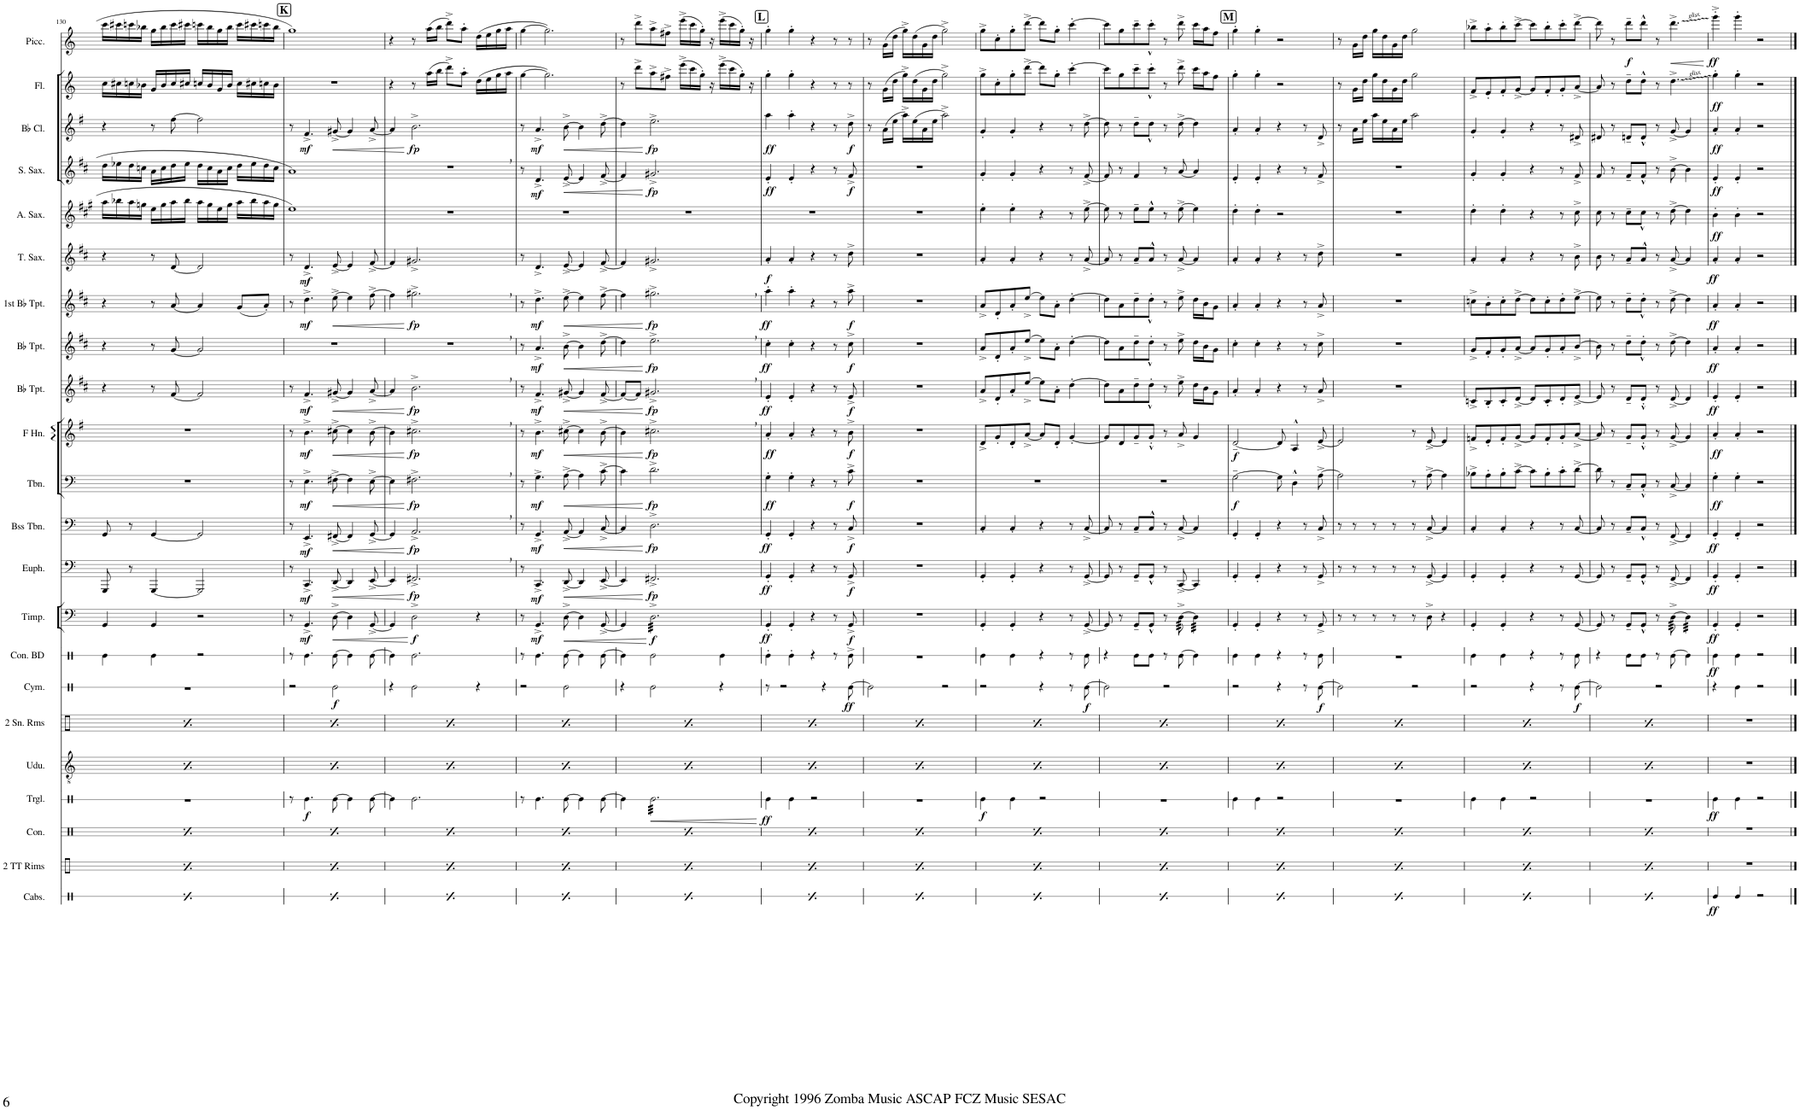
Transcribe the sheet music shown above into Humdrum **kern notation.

**kern	**dynam	**kern	**dynam	**kern	**dynam	**kern	**dynam	**kern	**dynam	**kern	**kern	**dynam	**kern	**dynam	**kern	**dynam	**kern	**dynam	**kern	**dynam	**kern	**dynam	**kern	**dynam	**kern	**dynam	**kern	**dynam	**kern	**dynam	**kern	**dynam	**kern	**dynam	**kern	**dynam	**kern	**dynam	**kern	**dynam	**kern	**dynam
*part22	*part22	*part21	*part21	*part20	*part20	*part19	*part19	*part18	*part18	*part17	*part16	*part16	*part15	*part15	*part14	*part14	*part13	*part13	*part12	*part12	*part11	*part11	*part10	*part10	*part9	*part9	*part8	*part8	*part7	*part7	*part6	*part6	*part5	*part5	*part4	*part4	*part3	*part3	*part2	*part2	*part1	*part1
*staff22	*staff22	*staff21	*staff21	*staff20	*staff20	*staff19	*staff19	*staff18	*staff18	*staff17	*staff16	*staff16	*staff15	*staff15	*staff14	*staff14	*staff13	*staff13	*staff12	*staff12	*staff11	*staff11	*staff10	*staff10	*staff9	*staff9	*staff8	*staff8	*staff7	*staff7	*staff6	*staff6	*staff5	*staff5	*staff4	*staff4	*staff3	*staff3	*staff2	*staff2	*staff1	*staff1
*I"Cabasa	*	*I"2 Tom Rims	*	*I"Congas	*	*I"Triangle	*	*I"Udu	*	*I"2 Snare Rims	*I"Cymbal	*	*I"Bass Drum	*	*I"Timpani	*	*I"Euphonium	*	*I"Bass Trombone	*	*I"Trombone	*	*I"Horns in F	*	*I"Bb Trumpet	*	*I"Bb Trumpet	*	*I"1st Bb Trumpet	*	*I"Tenor Saxophone	*	*I"Alto Saxophone	*	*I"Soprano Sax	*	*I"Clarinets in Bb	*	*I"Flutes	*	*I"Piccolo	*
*I'Cabs.	*	*	*	*I'Con.	*	*I'Trgl.	*	*I'Udu.	*	*I'2 Sn. Rms	*I'Cym.	*	*	*	*I'Timp.	*	*I'Euph.	*	*I'Bss Tbn.	*	*I'Tbn.	*	*	*	*I'Bb Tpt.	*	*I'Bb Tpt.	*	*I'1st Bb Tpt.	*	*I'T. Sax.	*	*I'A. Sax.	*	*I'S. Sax.	*	*	*	*I'Fl.	*	*I'Picc.	*
!!LO:PB:g=z
*clefX	*	*clefX	*	*clefX	*	*clefX	*	*clefGv2	*	*clefX	*clefX	*	*clefX	*	*clefF4	*	*clefF4	*	*clefF4	*	*clefF4	*	*clefG2	*	*clefG2	*	*clefG2	*	*clefG2	*	*clefG2	*	*clefG2	*	*clefG2	*	*clefG2	*	*clefG2	*	*clefG2	*
*	*	*	*	*	*	*	*	*	*	*	*	*	*	*	*	*	*	*	*	*	*	*	*Trd4c7	*	*Trd1c2	*	*Trd1c2	*	*Trd1c2	*	*Trd8c14	*	*Trd5c9	*	*Trd1c2	*	*Trd1c2	*	*	*	*Trd-7c-12	*
*k[]	*	*k[]	*	*k[]	*	*k[]	*	*k[]	*	*k[]	*k[]	*	*k[]	*	*k[]	*	*k[]	*	*k[]	*	*k[]	*	*k[f#]	*	*k[f#c#]	*	*k[f#c#]	*	*k[f#c#]	*	*k[f#c#]	*	*k[f#c#g#]	*	*k[f#c#]	*	*k[f#c#]	*	*k[]	*	*k[]	*
*M4/4	*	*M4/4	*	*M4/4	*	*M4/4	*	*M4/4	*	*M4/4	*M4/4	*	*M4/4	*	*M4/4	*	*M4/4	*	*M4/4	*	*M4/4	*	*M4/4	*	*M4/4	*	*M4/4	*	*M4/4	*	*M4/4	*	*M4/4	*	*M4/4	*	*M4/4	*	*M4/4	*	*M4/4	*
=130	=130	=130	=130	=130	=130	=130	=130	=130	=130	=130	=130	=130	=130	=130	=130	=130	=130	=130	=130	=130	=130	=130	=130	=130	=130	=130	=130	=130	=130	=130	=130	=130	=130	=130	=130	=130	=130	=130	=130	=130	=130	=130
*	*	*	*	*^	*	*	*	*	*	*^	*	*	*	*	*	*	*	*	*	*	*	*	*	*	*	*	*	*	*	*	*	*	*	*	*	*	*	*	*	*	*	*
*	*	*	*	*	*	*	*	*	*	*	*	*^	*	*	*	*	*	*	*	*	*	*	*	*	*	*	*	*	*	*	*	*	*	*	*	*	*	*	*	*	*	*	*	*
!	!	!	!	!	!	!	!	!	!LO:TX:b:t=Palm Hole	!	!	!	!	!	!	!	!	!	!	!	!	!	!	!	!	!	!	!	!	!	!	!	!	!	!	!	!	!	!	!	!	!	!	!	!
!	!	!LO:TX:b:t=Cross Rim LH	!	!	!	!	!	!	!	!	!	!	!	!	!	!	!	!	!	!	!	!	!	!	!	!	!	!	!	!	!	!	!	!	!	!	!	!	!	!	!	!	!	!	!
!	!LO:DY:b	!	!LO:DY:b	!	!	!LO:DY:b	!	!	!	!LO:DY:b	!	!	!	!	!	!	!	!	!	!	!	!	!	!	!	!	!	!	!	!	!	!	!	!	!	!	!	!	!	!	!	!	!	!	!
4Re/	f	8.Ra/L	mf	8.Ree/L	8.ryy	mp	1r	.	8.Rf/L	mf	8.Rff/L	4Re\	4Ra/	1r	.	4Re\	.	4GG/	.	8GGG/	.	8GG/	.	1r	.	1r	.	4r	.	4r	.	4r	.	4r	.	16aa\LL	.	16dd\LL	.	4r	.	16cc\LL	.	16ccc\LL	.
.	.	.	.	.	.	.	.	.	.	.	.	.	.	.	.	.	.	.	.	.	.	.	.	.	.	.	.	.	.	.	.	.	.	.	.	16bb-X\	.	16ee-X\	.	.	.	16cc#X\	.	16ccc#X\	.
.	.	.	.	.	.	.	.	.	.	.	.	.	.	.	.	.	.	.	.	8r	.	8r	.	.	.	.	.	.	.	.	.	.	.	.	.	16aa\	.	16dd\	.	.	.	16ccn\	.	16cccn\	.
!	!	!	!	!	!	!	!	!	!LO:TX:a:t=Neck Tap	!	!	!	!	!	!	!	!	!	!	!	!	!	!	!	!	!	!	!	!	!	!	!	!	!	!	!	!	!	!	!	!	!	!	!	!
!	!	!	!	!	!	!	!	!	!LO:N:head=diamond	!	!	!	!	!	!	!	!	!	!	!	!	!	!	!	!	!	!	!	!	!	!	!	!	!	!	!	!	!	!	!	!	!	!	!	!
.	.	16Ra/Jk	.	16Rdd/Jk	16ryy	.	.	.	16Rd/Jk	.	16Rff/Jk	.	.	.	.	.	.	.	.	.	.	.	.	.	.	.	.	.	.	.	.	.	.	.	.	16ggn\JJ	.	16ccn\JJ	.	.	.	16b-X\JJ	.	16bb-X\JJ	.
!	!	!LO:TX:b:t=RH Rim	!	!	!	!	!	!	!	!	!	!	!	!	!	!	!	!	!	!	!	!	!	!	!	!	!	!	!	!	!	!	!	!	!	!	!	!	!	!	!	!	!	!	!
4Re/	.	8Rf/L	.	8Ree/L	8ryy	.	.	.	8R/L	.	4Rff/	8Re\L	4Ra/	.	.	4Re\	.	4GG/	.	[4GGG/	.	[4GG/	.	.	.	.	.	8r	.	8r	.	8r	.	8r	.	16ee\LL	.	16a\LL	.	8r	.	16g/LL	.	16gg\LL	.
.	.	.	.	.	.	.	.	.	.	.	.	.	.	.	.	.	.	.	.	.	.	.	.	.	.	.	.	.	.	.	.	.	.	.	.	16gg\	.	16cc\	.	.	.	16b-/	.	16bb-\	.
!	!	!	!	!	!	!	!	!	!LO:TX:b:t=Body Tap	!	!	!	!	!	!	!	!	!	!	!	!	!	!	!	!	!	!	!	!	!	!	!	!	!	!	!	!	!	!	!	!	!	!	!	!
!	!	!	!	!	!	!	!	!	!LO:N:head=diamond	!	!	!	!	!	!	!	!	!	!	!	!	!	!	!	!	!	!	!	!	!	!	!	!	!	!	!	!	!	!	!	!	!	!	!	!
.	.	8Ra/J	.	8Rcc/J	8Rcc\	.	.	.	8Rd/J	.	.	8Re\J	.	.	.	.	.	.	.	.	.	.	.	.	.	.	.	[8f#/	.	[8g/	.	[8a/	.	[8d/	.	16aa\	.	16dd\	.	[8ff#\	.	16cc/	.	16ccc\	.
.	.	.	.	.	.	.	.	.	.	.	.	.	.	.	.	.	.	.	.	.	.	.	.	.	.	.	.	.	.	.	.	.	.	.	.	16bb-\JJ	.	16ee-\JJ	.	.	.	16cc#X/JJ	.	16ccc#X\JJ	.
4Re/	.	8Rf/L	.	8Rdd/L	8ryy	.	.	.	8R/L	.	4Rff/	8Re\L	4Ra/	.	.	2r	.	2r	.	2GGG/]	.	2GG/]	.	.	.	.	.	2f#/]	.	2g/]	.	4a/]	.	2d/]	.	16aa\LL	.	16dd\LL	.	2ff#\]	.	16ccn/LL	.	16cccn\LL	.
.	.	.	.	.	.	.	.	.	.	.	.	.	.	.	.	.	.	.	.	.	.	.	.	.	.	.	.	.	.	.	.	.	.	.	.	16gg\	.	16cc\	.	.	.	16b-/	.	16bb-\	.
!	!	!	!	!	!	!	!	!	!LO:N:head=diamond	!	!	!	!	!	!	!	!	!	!	!	!	!	!	!	!	!	!	!	!	!	!	!	!	!	!	!	!	!	!	!	!	!	!	!	!
.	.	8Ra/	.	8Ree/	8Rcc\	.	.	.	8Rd/	.	.	8Re\	.	.	.	.	.	.	.	.	.	.	.	.	.	.	.	.	.	.	.	.	.	.	.	16ee\	.	16a\	.	.	.	16g/	.	16gg\	.
.	.	.	.	.	.	.	.	.	.	.	.	.	.	.	.	.	.	.	.	.	.	.	.	.	.	.	.	.	.	.	.	.	.	.	.	16gg\JJ	.	16cc\JJ	.	.	.	16b-/JJ	.	16bb-\JJ	.
4Re/	.	8Rf/	.	8Rdd/	8ryy	.	.	.	8R/	.	4Rff/	8Re\	4Ra/	.	.	.	.	.	.	.	.	.	.	.	.	.	.	.	.	.	.	(8g/L	.	.	.	16aa\LL	.	16dd\LL	.	.	.	16cc\LL	.	16ccc\LL	.
.	.	.	.	.	.	.	.	.	.	.	.	.	.	.	.	.	.	.	.	.	.	.	.	.	.	.	.	.	.	.	.	.	.	.	.	16bb-\	.	16ee-\	.	.	.	16cc#X\	.	16ccc#X\	.
!	!	!	!	!	!	!	!	!	!LO:N:head=diamond	!	!	!	!	!	!	!	!	!	!	!	!	!	!	!	!	!	!	!	!	!	!	!	!	!	!	!	!	!	!	!	!	!	!	!	!
.	.	8Ra/J	.	8Ree/J	8Rcc\	.	.	.	8Rd/J	.	.	8Re\J	.	.	.	.	.	.	.	.	.	.	.	.	.	.	.	.	.	.	.	8a'/J)	.	.	.	16aa\	.	16dd\	.	.	.	16ccn\	.	16cccn\	.
.	.	.	.	.	.	.	.	.	.	.	.	.	.	.	.	.	.	.	.	.	.	.	.	.	.	.	.	.	.	.	.	.	.	.	.	16gg\JJ	.	16cc\JJ	.	.	.	16b-\JJ	.	16bb-\JJ	.
!!LO:REH:place=s1:a:B:cj:fs=14:t=K
=131	=131	=131	=131	=131	=131	=131	=131	=131	=131	=131	=131	=131	=131	=131	=131	=131	=131	=131	=131	=131	=131	=131	=131	=131	=131	=131	=131	=131	=131	=131	=131	=131	=131	=131	=131	=131	=131	=131	=131	=131	=131	=131	=131	=131	=131
!	!	!	!	!	!	!	!	!	!LO:TX:b:t=Palm Hole	!	!	!	!	!	!	!	!	!	!	!	!	!	!	!	!	!	!	!	!	!	!	!	!	!	!	!	!	!	!	!	!	!	!	!	!
!	!	!LO:TX:b:t=Cross Rim LH	!	!	!	!	!	!	!	!	!	!	!	!	!	!	!	!	!	!	!	!	!	!	!	!	!	!	!	!	!	!	!	!	!	!	!	!	!	!	!	!	!	!	!
!	!LO:DY:b	!	!LO:DY:b	!	!	!LO:DY:b	!	!	!	!LO:DY:b	!	!	!	!	!	!	!	!	!	!	!	!	!	!	!	!	!	!	!	!	!	!	!	!	!	!	!	!	!	!	!	!	!	!	!
4Re/	f	8.Ra/L	mf	8.Ree/L	8.ryy	mp	8r	.	8.Rf/L	mf	8.Rff/L	4Re\	4Ra/	2r	.	8r	.	8r	.	8r	.	8r	.	8r	.	8r	.	8r	.	1r	.	8r	.	8r	.	1ee	.	1a	.	8r	.	1r	.	1gg	.
!	!	!	!	!	!	!	!	!LO:DY:b	!	!	!	!	!	!	!	!	!	!	!LO:DY:b	!	!LO:DY:b	!	!LO:DY:b	!	!LO:DY:b	!	!LO:DY:b	!	!LO:DY:b	!	!	!	!LO:DY:b	!	!LO:DY:b	!	!	!	!	!	!LO:DY:b	!	!	!	!
.	.	.	.	.	.	.	4.Re\	f	.	.	.	.	.	.	.	4.Re\	.	4.GG^/	mf	4.CC^/	mf	4.EE^/	mf	4.E^\	mf	4.b^\	mf	4.f#^/	mf	.	.	4.dd^\	mf	4.d^/	mf	.	.	.	.	4.f#^/	mf	.	.	.	.
!	!	!	!	!	!	!	!	!	!LO:TX:a:t=Neck Tap	!	!	!	!	!	!	!	!	!	!	!	!	!	!	!	!	!	!	!	!	!	!	!	!	!	!	!	!	!	!	!	!	!	!	!	!
!	!	!	!	!	!	!	!	!	!LO:N:head=diamond	!	!	!	!	!	!	!	!	!	!	!	!	!	!	!	!	!	!	!	!	!	!	!	!	!	!	!	!	!	!	!	!	!	!	!	!
.	.	16Ra/Jk	.	16Rdd/Jk	16ryy	.	.	.	16Rd/Jk	.	16Rff/Jk	.	.	.	.	.	.	.	.	.	.	.	.	.	.	.	.	.	.	.	.	.	.	.	.	.	.	.	.	.	.	.	.	.	.
!	!	!LO:TX:b:t=RH Rim	!	!	!	!	!	!	!	!	!	!	!	!	!	!	!	!	!	!	!	!	!	!	!	!	!	!	!	!	!	!	!	!	!	!	!	!	!	!	!	!	!	!	!
4Re/	.	8Rf/L	.	8Ree/L	8ryy	.	.	.	8R/L	.	4Rff/	8Re\L	4Ra/	.	.	.	.	.	.	.	.	.	.	.	.	.	.	.	.	.	.	.	.	.	.	.	.	.	.	.	.	.	.	.	.
!	!	!	!	!	!	!	!	!	!LO:TX:b:t=Body Tap	!	!	!	!	!	!	!	!	!	!	!	!	!	!	!	!	!	!	!	!	!	!	!	!	!	!	!	!	!	!	!	!	!	!	!	!
!	!	!	!	!	!	!	!	!	!LO:N:head=diamond	!	!	!	!	!	!	!	!	!	!	!	!	!	!	!	!	!	!	!	!	!	!	!	!	!	!	!	!	!	!	!	!	!	!	!	!
.	.	8Ra/J	.	8Rcc/J	8Rcc\	.	.	.	8Rd/J	.	.	8Re\J	.	.	.	.	.	.	.	.	.	.	.	.	.	.	.	.	.	.	.	.	.	.	.	.	.	.	.	.	.	.	.	.	.
!	!	!	!	!	!	!	!	!	!	!	!	!	!	!	!LO:DY:b	!	!	!	!LO:HP:b	!	!LO:HP:b	!	!LO:HP:b	!	!LO:HP:b	!	!LO:HP:b	!	!LO:HP:b	!	!	!	!LO:HP:b	!	!	!	!	!	!	!	!LO:HP:b	!	!	!	!
4Re/	.	8Rf/L	.	8Rdd/L	8ryy	.	[8Re\	.	8R/L	.	4Rff/	8Re\L	4Ra/	2Re\	f	[8Re\	.	[8D^\	<	[8DD^/	<	[8FF#X^/	<	[8F#X^\	<	[8cc#X^\	<	[8g#X^/	<	.	.	[8ee^\	<	[8e^/	.	.	.	.	.	[8g#X^/	<	.	.	.	.
!	!	!	!	!	!	!	!	!	!LO:N:head=diamond	!	!	!	!	!	!	!	!	!	!	!	!	!	!	!	!	!	!	!	!	!	!	!	!	!	!	!	!	!	!	!	!	!	!	!	!
.	.	8Ra/	.	8Ree/	8Rcc\	.	4Re\]	.	8Rd/	.	.	8Re\	.	.	.	4Re\]	.	4D\]	.	4DD/]	.	4FF#/]	.	4F#\]	.	4cc#\]	.	4g#/]	.	.	.	4ee\]	.	4e/]	.	.	.	.	.	4g#/]	.	.	.	.	.
4Re/	.	8Rf/	.	8Rdd/	8ryy	.	.	.	8R/	.	4Rff/	8Re\	4Ra/	.	.	.	.	.	.	.	.	.	.	.	.	.	.	.	.	.	.	.	.	.	.	.	.	.	.	.	.	.	.	.	.
!	!	!	!	!	!	!	!	!	!LO:N:head=diamond	!	!	!	!	!	!	!	!	!	!	!	!	!	!	!	!	!	!	!	!	!	!	!	!	!	!	!	!	!	!	!	!	!	!	!	!
.	.	8Ra/J	.	8Ree/J	8Rcc\	.	[8Re\	.	8Rd/J	.	.	8Re\J	.	.	.	[8Re\	.	[8GG^/	.	[8EE^/	.	[8GG^/	.	[8E^\	.	[8b^\	.	[8a^/	.	.	.	[8ff#^\	.	[8f#^/	.	.	.	.	.	[8a^/	.	.	.	.	.
=132	=132	=132	=132	=132	=132	=132	=132	=132	=132	=132	=132	=132	=132	=132	=132	=132	=132	=132	=132	=132	=132	=132	=132	=132	=132	=132	=132	=132	=132	=132	=132	=132	=132	=132	=132	=132	=132	=132	=132	=132	=132	=132	=132	=132	=132
!	!	!	!	!	!	!	!	!	!LO:TX:b:t=Palm Hole	!	!	!	!	!	!	!	!	!	!	!	!	!	!	!	!	!	!	!	!	!	!	!	!	!	!	!	!	!	!	!	!	!	!	!	!
!	!	!LO:TX:b:t=Cross Rim LH	!	!	!	!	!	!	!	!	!	!	!	!	!	!	!	!	!	!	!	!	!	!	!	!	!	!	!	!	!	!	!	!	!	!	!	!	!	!	!	!	!	!	!
!	!LO:DY:b	!	!LO:DY:b	!	!	!LO:DY:b	!	!	!	!LO:DY:b	!	!	!	!	!	!	!	!	!	!	!	!	!	!	!	!	!	!	!	!	!	!	!	!	!	!	!	!	!	!	!	!	!	!	!
4Re/	f	8.Ra/L	mf	8.Ree/L	8.ryy	mp	4Re\]	.	8.Rf/L	mf	8.Rff/L	4Re\	4Ra/	4r	.	4Re\]	.	4GG/]	.	4EE/]	.	4GG/]	.	4E\]	.	4b\]	.	4a/]	.	1r	.	4ff#\]	.	4f#/]	.	1r	.	1r	.	4a/]	.	4r	.	4r	.
!	!	!	!	!	!	!	!	!	!LO:TX:a:t=Neck Tap	!	!	!	!	!	!	!	!	!	!	!	!	!	!	!	!	!	!	!	!	!	!	!	!	!	!	!	!	!	!	!	!	!	!	!	!
!	!	!	!	!	!	!	!	!	!LO:N:head=diamond	!	!	!	!	!	!	!	!	!	!	!	!	!	!	!	!	!	!	!	!	!	!	!	!	!	!	!	!	!	!	!	!	!	!	!	!
.	.	16Ra/Jk	.	16Rdd/Jk	16ryy	.	.	.	16Rd/Jk	.	16Rff/Jk	.	.	.	.	.	.	.	.	.	.	.	.	.	.	.	.	.	.	.	.	.	.	.	.	.	.	.	.	.	.	.	.	.	.
!	!	!LO:TX:b:t=RH Rim	!	!	!	!	!	!	!	!	!	!	!	!	!	!	!	!	!	!	!	!	!	!	!	!	!	!	!	!	!	!	!	!	!	!	!	!	!	!	!	!	!	!	!
!	!	!	!	!	!	!	!	!	!	!	!	!	!	!	!	!	!	!	!LO:DY:n=1:b	!	!LO:DY:n=1:b	!	!LO:DY:n=1:b	!	!LO:DY:n=1:b	!	!LO:DY:n=1:b	!	!LO:DY:n=1:b	!	!	!	!LO:DY:n=1:b	!	!	!	!	!	!	!	!LO:DY:n=1:b	!	!	!	!
4Re/	.	8Rf/L	.	8Ree/L	8ryy	.	2.Re\	.	8R/L	.	4Rff/	8Re\L	4Ra/	2Re\	.	2.Re\	.	2D^\	[ f	2.FF#X^,/	[ fp	2.AA^,/	[ fp	2.F#X^,\	[ fp	2.cc#X^,\	[ fp	2.b^,\	[ fp	.	.	2.gg#X^,\	[ fp	2.g#X^/	.	.	.	.	.	2.b^\	[ fp	8r	.	8r	.
!	!	!	!	!	!	!	!	!	!LO:TX:b:t=Body Tap	!	!	!	!	!	!	!	!	!	!	!	!	!	!	!	!	!	!	!	!	!	!	!	!	!	!	!	!	!	!	!	!	!	!	!	!
!	!	!	!	!	!	!	!	!	!LO:N:head=diamond	!	!	!	!	!	!	!	!	!	!	!	!	!	!	!	!	!	!	!	!	!	!	!	!	!	!	!	!	!	!	!	!	!	!	!	!
.	.	8Ra/J	.	8Rcc/J	8Rcc\	.	.	.	8Rd/J	.	.	8Re\J	.	.	.	.	.	.	.	.	.	.	.	.	.	.	.	.	.	.	.	.	.	.	.	.	.	.	.	.	.	(16aa\LL	.	(16aa\LL	.
.	.	.	.	.	.	.	.	.	.	.	.	.	.	.	.	.	.	.	.	.	.	.	.	.	.	.	.	.	.	.	.	.	.	.	.	.	.	.	.	.	.	16bb\JJ	.	16bb\JJ	.
4Re/	.	8Rf/L	.	8Rdd/L	8ryy	.	.	.	8R/L	.	4Rff/	8Re\L	4Ra/	.	.	.	.	.	.	.	.	.	.	.	.	.	.	.	.	.	.	.	.	.	.	.	.	.	.	.	.	8ddd^\L)	.	8ddd^\L)	.
!	!	!	!	!	!	!	!	!	!LO:N:head=diamond	!	!	!	!	!	!	!	!	!	!	!	!	!	!	!	!	!	!	!	!	!	!	!	!	!	!	!	!	!	!	!	!	!	!	!	!
.	.	8Ra/	.	8Ree/	8Rcc\	.	.	.	8Rd/	.	.	8Re\	.	.	.	.	.	.	.	.	.	.	.	.	.	.	.	.	.	.	.	.	.	.	.	.	.	.	.	.	.	8aa'\J	.	8aa'\J	.
4Re/	.	8Rf/	.	8Rdd/	8ryy	.	.	.	8R/	.	4Rff/	8Re\	4Ra/	4r	.	.	.	4r	.	.	.	.	.	.	.	.	.	.	.	.	.	.	.	.	.	.	.	.	.	.	.	(16dd\LL	.	(16dd\LL	.
.	.	.	.	.	.	.	.	.	.	.	.	.	.	.	.	.	.	.	.	.	.	.	.	.	.	.	.	.	.	.	.	.	.	.	.	.	.	.	.	.	.	16ee\	.	16ee\	.
!	!	!	!	!	!	!	!	!	!LO:N:head=diamond	!	!	!	!	!	!	!	!	!	!	!	!	!	!	!	!	!	!	!	!	!	!	!	!	!	!	!	!	!	!	!	!	!	!	!	!
.	.	8Ra/J	.	8Ree/J	8Rcc\	.	.	.	8Rd/J	.	.	8Re\J	.	.	.	.	.	.	.	.	.	.	.	.	.	.	.	.	.	.	.	.	.	.	.	.	.	.	.	.	.	16gg\	.	16gg\	.
.	.	.	.	.	.	.	.	.	.	.	.	.	.	.	.	.	.	.	.	.	.	.	.	.	.	.	.	.	.	.	.	.	.	.	.	.	.	.	.	.	.	16aa\JJ	.	16aa\JJ	.
=133	=133	=133	=133	=133	=133	=133	=133	=133	=133	=133	=133	=133	=133	=133	=133	=133	=133	=133	=133	=133	=133	=133	=133	=133	=133	=133	=133	=133	=133	=133	=133	=133	=133	=133	=133	=133	=133	=133	=133	=133	=133	=133	=133	=133	=133
!	!	!	!	!	!	!	!	!	!LO:TX:b:t=Palm Hole	!	!	!	!	!	!	!	!	!	!	!	!	!	!	!	!	!	!	!	!	!	!	!	!	!	!	!	!	!	!	!	!	!	!	!	!
!	!	!LO:TX:b:t=Cross Rim LH	!	!	!	!	!	!	!	!	!	!	!	!	!	!	!	!	!	!	!	!	!	!	!	!	!	!	!	!	!	!	!	!	!	!	!	!	!	!	!	!	!	!	!
!	!LO:DY:b	!	!LO:DY:b	!	!	!LO:DY:b	!	!	!	!LO:DY:b	!	!	!	!	!	!	!	!	!	!	!	!	!	!	!	!	!	!	!	!	!	!	!	!	!	!	!	!	!	!	!	!	!	!	!
4Re/	f	8.Ra/L	mf	8.Ree/L	8.ryy	mp	8r	.	8.Rf/L	mf	8.Rff/L	4Re\	4Ra/	2r	.	8r	.	8r	.	8r	.	8r	.	8r	.	8r	.	8r	.	8r	.	8r	.	8r	.	1r	.	8r	.	8r	.	[4gg\	.	[4gg\	.
!	!	!	!	!	!	!	!	!	!	!	!	!	!	!	!	!	!	!	!LO:DY:b	!	!LO:DY:b	!	!LO:DY:b	!	!LO:DY:b	!	!LO:DY:b	!	!LO:DY:b	!	!LO:DY:b	!	!LO:DY:b	!	!	!	!	!	!LO:DY:b	!	!LO:DY:b	!	!	!	!
.	.	.	.	.	.	.	4.Re\	.	.	.	.	.	.	.	.	4.Re\	.	4.GG^/	mf	4.CC^/	mf	4.GG^/	mf	4.G^\	mf	4.b^\	mf	4.f#^/	mf	4.a^/	mf	4.dd^\	mf	4.d^/	.	.	.	4.d^/	mf	4.a^/	mf	.	.	.	.
!	!	!	!	!	!	!	!	!	!LO:TX:a:t=Neck Tap	!	!	!	!	!	!	!	!	!	!	!	!	!	!	!	!	!	!	!	!	!	!	!	!	!	!	!	!	!	!	!	!	!	!	!	!
!	!	!	!	!	!	!	!	!	!LO:N:head=diamond	!	!	!	!	!	!	!	!	!	!	!	!	!	!	!	!	!	!	!	!	!	!	!	!	!	!	!	!	!	!	!	!	!	!	!	!
.	.	16Ra/Jk	.	16Rdd/Jk	16ryy	.	.	.	16Rd/Jk	.	16Rff/Jk	.	.	.	.	.	.	.	.	.	.	.	.	.	.	.	.	.	.	.	.	.	.	.	.	.	.	.	.	.	.	.	.	.	.
!	!	!LO:TX:b:t=RH Rim	!	!	!	!	!	!	!	!	!	!	!	!	!	!	!	!	!	!	!	!	!	!	!	!	!	!	!	!	!	!	!	!	!	!	!	!	!	!	!	!	!	!	!
4Re/	.	8Rf/L	.	8Ree/L	8ryy	.	.	.	8R/L	.	4Rff/	8Re\L	4Ra/	.	.	.	.	.	.	.	.	.	.	.	.	.	.	.	.	.	.	.	.	.	.	.	.	.	.	.	.	2.gg\])	.	2.gg\])	.
!	!	!	!	!	!	!	!	!	!LO:TX:b:t=Body Tap	!	!	!	!	!	!	!	!	!	!	!	!	!	!	!	!	!	!	!	!	!	!	!	!	!	!	!	!	!	!	!	!	!	!	!	!
!	!	!	!	!	!	!	!	!	!LO:N:head=diamond	!	!	!	!	!	!	!	!	!	!	!	!	!	!	!	!	!	!	!	!	!	!	!	!	!	!	!	!	!	!	!	!	!	!	!	!
.	.	8Ra/J	.	8Rcc/J	8Rcc\	.	.	.	8Rd/J	.	.	8Re\J	.	.	.	.	.	.	.	.	.	.	.	.	.	.	.	.	.	.	.	.	.	.	.	.	.	.	.	.	.	.	.	.	.
!	!	!	!	!	!	!	!	!	!	!	!	!	!	!	!	!	!	!	!LO:HP:b	!	!LO:HP:b	!	!LO:HP:b	!	!LO:HP:b	!	!LO:HP:b	!	!LO:HP:b	!	!LO:HP:b	!	!LO:HP:b	!	!	!	!	!	!LO:HP:b	!	!LO:HP:b	!	!	!	!
4Re/	.	8Rf/L	.	8Rdd/L	8ryy	.	[8Re\	.	8R/L	.	4Rff/	8Re\L	4Ra/	2Re\	.	[8Re\	.	[8D^\	<	[8DD^/	<	[8AA^/	<	[8A^\	<	[8cc#X^\	<	[8g#X^/	<	[8b^\	<	[8ee^\	<	[8e^/	.	.	.	[8e^/	<	[8b^\	<	.	.	.	.
!	!	!	!	!	!	!	!	!	!LO:N:head=diamond	!	!	!	!	!	!	!	!	!	!	!	!	!	!	!	!	!	!	!	!	!	!	!	!	!	!	!	!	!	!	!	!	!	!	!	!
.	.	8Ra/	.	8Ree/	8Rcc\	.	4Re\]	.	8Rd/	.	.	8Re\	.	.	.	4Re\]	.	4D\]	.	4DD/]	.	4AA/]	.	4A\]	.	4cc#\]	.	4g#/]	.	4b\]	.	4ee\]	.	4e/]	.	.	.	4e/]	.	4b\]	.	.	.	.	.
4Re/	.	8Rf/	.	8Rdd/	8ryy	.	.	.	8R/	.	4Rff/	8Re\	4Ra/	.	.	.	.	.	.	.	.	.	.	.	.	.	.	.	.	.	.	.	.	.	.	.	.	.	.	.	.	.	.	.	.
!	!	!	!	!	!	!	!	!	!LO:N:head=diamond	!	!	!	!	!	!	!	!	!	!	!	!	!	!	!	!	!	!	!	!	!	!	!	!	!	!	!	!	!	!	!	!	!	!	!	!
.	.	8Ra/J	.	8Ree/J	8Rcc\	.	[8Re\	.	8Rd/J	.	.	8Re\J	.	.	.	[8Re\	.	[8GG^/	.	[8EE^/	.	[8C^/	.	[8c^\	.	[8b^\	.	[8f#^/	.	[8dd^\	.	[8ff#^\	.	[8f#^/	.	.	.	[8f#^/	.	[8dd^\	.	.	.	.	.
=134	=134	=134	=134	=134	=134	=134	=134	=134	=134	=134	=134	=134	=134	=134	=134	=134	=134	=134	=134	=134	=134	=134	=134	=134	=134	=134	=134	=134	=134	=134	=134	=134	=134	=134	=134	=134	=134	=134	=134	=134	=134	=134	=134	=134	=134
!	!	!	!	!	!	!	!	!	!LO:TX:b:t=Palm Hole	!	!	!	!	!	!	!	!	!	!	!	!	!	!	!	!	!	!	!	!	!	!	!	!	!	!	!	!	!	!	!	!	!	!	!	!
!	!	!LO:TX:b:t=Cross Rim LH	!	!	!	!	!	!	!	!	!	!	!	!	!	!	!	!	!	!	!	!	!	!	!	!	!	!	!	!	!	!	!	!	!	!	!	!	!	!	!	!	!	!	!
!	!LO:DY:b	!	!LO:DY:b	!	!	!LO:DY:b	!	!	!	!LO:DY:b	!	!	!	!	!	!	!	!	!	!	!	!	!	!	!	!	!	!	!	!	!	!	!	!	!	!	!	!	!	!	!	!	!	!	!
4Re/	f	8.Ra/L	mf	8.Ree/L	8.ryy	mp	4Re\]	.	8.Rf/L	mf	8.Rff/L	4Re\	4Ra/	4r	.	4Re\]	.	4GG/]	.	4EE/]	.	4C/]	.	4c\]	.	4b\]	.	8f#/L_	.	4dd\]	.	4ff#\]	.	4f#/]	.	1r	.	4f#/]	.	4dd\]	.	8r	.	8r	.
.	.	.	.	.	.	.	.	.	.	.	.	.	.	.	.	.	.	.	.	.	.	.	.	.	.	.	.	8f#/J]	.	.	.	.	.	.	.	.	.	.	.	.	.	8ddd^\L	.	8ddd^\L	.
!	!	!	!	!	!	!	!	!	!LO:TX:a:t=Neck Tap	!	!	!	!	!	!	!	!	!	!	!	!	!	!	!	!	!	!	!	!	!	!	!	!	!	!	!	!	!	!	!	!	!	!	!	!
!	!	!	!	!	!	!	!	!	!LO:N:head=diamond	!	!	!	!	!	!	!	!	!	!	!	!	!	!	!	!	!	!	!	!	!	!	!	!	!	!	!	!	!	!	!	!	!	!	!	!
.	.	16Ra/Jk	.	16Rdd/Jk	16ryy	.	.	.	16Rd/Jk	.	16Rff/Jk	.	.	.	.	.	.	.	.	.	.	.	.	.	.	.	.	.	.	.	.	.	.	.	.	.	.	.	.	.	.	.	.	.	.
!	!	!LO:TX:b:t=RH Rim	!	!	!	!	!	!	!	!	!	!	!	!	!	!	!	!	!	!	!	!	!	!	!	!	!	!	!	!	!	!	!	!	!	!	!	!	!	!	!	!	!	!	!
!	!	!	!	!	!	!	!	!LO:HP:b	!	!	!	!	!	!	!	!	!	!	!LO:DY:n=1:b	!	!LO:DY:n=1:b	!	!LO:DY:n=1:b	!	!LO:DY:n=1:b	!	!LO:DY:n=1:b	!	!LO:DY:n=1:b	!	!LO:DY:n=1:b	!	!LO:DY:n=1:b	!	!	!	!	!	!LO:DY:n=1:b	!	!LO:DY:n=1:b	!	!	!	!
*	*	*	*	*	*	*	*tremolo	*	*	*	*	*	*	*	*	*	*	*	*	*	*	*	*	*	*	*	*	*	*	*	*	*	*	*	*	*	*	*	*	*	*	*	*	*	*
*	*	*	*	*	*	*	*	*	*	*	*	*	*	*	*	*	*	*tremolo	*	*	*	*	*	*	*	*	*	*	*	*	*	*	*	*	*	*	*	*	*	*	*	*	*	*	*
4Re/	.	8Rf/L	.	8Ree/L	8ryy	.	32Re\LLL	<	8R/L	.	4Rff/	8Re\L	4Ra/	2Re\	.	2Re\	.	32D^\LLL	[ f	2.FF#X^/	[ fp	2.D^\	[ fp	2.d^\	[ fp	2.cc#X^,\	[ fp	2.g#X^,/	[ fp	2.ee^,\	[ fp	2.gg#X^,\	[ fp	2.g#X^/	.	.	.	2.g#X^/	[ fp	2.ee^\	[ fp	8aa^\	.	8aa^\	.
.	.	.	.	.	.	.	32Re\	.	.	.	.	.	.	.	.	.	.	32D^\	.	.	.	.	.	.	.	.	.	.	.	.	.	.	.	.	.	.	.	.	.	.	.	.	.	.	.
.	.	.	.	.	.	.	32Re\	.	.	.	.	.	.	.	.	.	.	32D^\	.	.	.	.	.	.	.	.	.	.	.	.	.	.	.	.	.	.	.	.	.	.	.	.	.	.	.
.	.	.	.	.	.	.	32Re\	.	.	.	.	.	.	.	.	.	.	32D^\	.	.	.	.	.	.	.	.	.	.	.	.	.	.	.	.	.	.	.	.	.	.	.	.	.	.	.
!	!	!	!	!	!	!	!	!	!LO:TX:b:t=Body Tap	!	!	!	!	!	!	!	!	!	!	!	!	!	!	!	!	!	!	!	!	!	!	!	!	!	!	!	!	!	!	!	!	!	!	!	!
!	!	!	!	!	!	!	!	!	!LO:N:head=diamond	!	!	!	!	!	!	!	!	!	!	!	!	!	!	!	!	!	!	!	!	!	!	!	!	!	!	!	!	!	!	!	!	!	!	!	!
.	.	8Ra/J	.	8Rcc/J	8Rcc\	.	32Re\	.	8Rd/J	.	.	8Re\J	.	.	.	.	.	32D^\	.	.	.	.	.	.	.	.	.	.	.	.	.	.	.	.	.	.	.	.	.	.	.	8ff#X^\J	.	8ff#X^\J	.
.	.	.	.	.	.	.	32Re\	.	.	.	.	.	.	.	.	.	.	32D^\	.	.	.	.	.	.	.	.	.	.	.	.	.	.	.	.	.	.	.	.	.	.	.	.	.	.	.
.	.	.	.	.	.	.	32Re\	.	.	.	.	.	.	.	.	.	.	32D^\	.	.	.	.	.	.	.	.	.	.	.	.	.	.	.	.	.	.	.	.	.	.	.	.	.	.	.
.	.	.	.	.	.	.	32Re\	.	.	.	.	.	.	.	.	.	.	32D^\	.	.	.	.	.	.	.	.	.	.	.	.	.	.	.	.	.	.	.	.	.	.	.	.	.	.	.
4Re/	.	8Rf/L	.	8Rdd/L	8ryy	.	32Re\	.	8R/L	.	4Rff/	8Re\L	4Ra/	.	.	.	.	32D^\	.	.	.	.	.	.	.	.	.	.	.	.	.	.	.	.	.	.	.	.	.	.	.	(16eee^\LL	.	(16eee^\LL	.
.	.	.	.	.	.	.	32Re\	.	.	.	.	.	.	.	.	.	.	32D^\	.	.	.	.	.	.	.	.	.	.	.	.	.	.	.	.	.	.	.	.	.	.	.	.	.	.	.
.	.	.	.	.	.	.	32Re\	.	.	.	.	.	.	.	.	.	.	32D^\	.	.	.	.	.	.	.	.	.	.	.	.	.	.	.	.	.	.	.	.	.	.	.	16ccc\	.	16ccc\	.
.	.	.	.	.	.	.	32Re\	.	.	.	.	.	.	.	.	.	.	32D^\	.	.	.	.	.	.	.	.	.	.	.	.	.	.	.	.	.	.	.	.	.	.	.	.	.	.	.
!	!	!	!	!	!	!	!	!	!LO:N:head=diamond	!	!	!	!	!	!	!	!	!	!	!	!	!	!	!	!	!	!	!	!	!	!	!	!	!	!	!	!	!	!	!	!	!	!	!	!
.	.	8Ra/	.	8Ree/	8Rcc\	.	32Re\	.	8Rd/	.	.	8Re\	.	.	.	.	.	32D^\	.	.	.	.	.	.	.	.	.	.	.	.	.	.	.	.	.	.	.	.	.	.	.	16gg'\JJ)	.	16gg'\JJ)	.
.	.	.	.	.	.	.	32Re\	.	.	.	.	.	.	.	.	.	.	32D^\	.	.	.	.	.	.	.	.	.	.	.	.	.	.	.	.	.	.	.	.	.	.	.	.	.	.	.
.	.	.	.	.	.	.	32Re\	.	.	.	.	.	.	.	.	.	.	32D^\	.	.	.	.	.	.	.	.	.	.	.	.	.	.	.	.	.	.	.	.	.	.	.	16r	.	16r	.
.	.	.	.	.	.	.	32Re\	.	.	.	.	.	.	.	.	.	.	32D^\	.	.	.	.	.	.	.	.	.	.	.	.	.	.	.	.	.	.	.	.	.	.	.	.	.	.	.
4Re/	.	8Rf/	.	8Rdd/	8ryy	.	32Re\	.	8R/	.	4Rff/	8Re\	4Ra/	4r	.	4Re\	.	32D^\	.	.	.	.	.	.	.	.	.	.	.	.	.	.	.	.	.	.	.	.	.	.	.	(16eee^\LL	.	(16eee^\LL	.
.	.	.	.	.	.	.	32Re\	.	.	.	.	.	.	.	.	.	.	32D^\	.	.	.	.	.	.	.	.	.	.	.	.	.	.	.	.	.	.	.	.	.	.	.	.	.	.	.
.	.	.	.	.	.	.	32Re\	.	.	.	.	.	.	.	.	.	.	32D^\	.	.	.	.	.	.	.	.	.	.	.	.	.	.	.	.	.	.	.	.	.	.	.	16ccc\	.	16ccc\	.
.	.	.	.	.	.	.	32Re\	.	.	.	.	.	.	.	.	.	.	32D^\	.	.	.	.	.	.	.	.	.	.	.	.	.	.	.	.	.	.	.	.	.	.	.	.	.	.	.
!	!	!	!	!	!	!	!	!	!LO:N:head=diamond	!	!	!	!	!	!	!	!	!	!	!	!	!	!	!	!	!	!	!	!	!	!	!	!	!	!	!	!	!	!	!	!	!	!	!	!
.	.	8Ra/J	.	8Ree/J	8Rcc\	.	32Re\	.	8Rd/J	.	.	8Re\J	.	.	.	.	.	32D^\	.	.	.	.	.	.	.	.	.	.	.	.	.	.	.	.	.	.	.	.	.	.	.	16gg'\JJ)	.	16gg'\JJ)	.
.	.	.	.	.	.	.	32Re\	.	.	.	.	.	.	.	.	.	.	32D^\	.	.	.	.	.	.	.	.	.	.	.	.	.	.	.	.	.	.	.	.	.	.	.	.	.	.	.
.	.	.	.	.	.	.	32Re\	.	.	.	.	.	.	.	.	.	.	32D^\	.	.	.	.	.	.	.	.	.	.	.	.	.	.	.	.	.	.	.	.	.	.	.	16r	.	16r	.
.	.	.	.	.	.	.	32Re\JJJ	.	.	.	.	.	.	.	.	.	.	32D^\JJJ	.	.	.	.	.	.	.	.	.	.	.	.	.	.	.	.	.	.	.	.	.	.	.	.	.	.	.
*	*	*	*	*	*	*	*	*	*	*	*	*	*	*	*	*	*	*Xtremolo	*	*	*	*	*	*	*	*	*	*	*	*	*	*	*	*	*	*	*	*	*	*	*	*	*	*	*
*	*	*	*	*	*	*	*Xtremolo	*	*	*	*	*	*	*	*	*	*	*	*	*	*	*	*	*	*	*	*	*	*	*	*	*	*	*	*	*	*	*	*	*	*	*	*	*	*
*	*	*	*	*v	*v	*	*	*	*	*	*v	*v	*v	*	*	*	*	*	*	*	*	*	*	*	*	*	*	*	*	*	*	*	*	*	*	*	*	*	*	*	*	*	*	*	*
.	.	.	.	.	.	.	[	.	.	.	.	.	.	.	.	.	.	.	.	.	.	.	.	.	.	.	.	.	.	.	.	.	.	.	.	.	.	.	.	.	.	.
!!LO:REH:place=s1:a:B:cj:fs=14:t=L
=135	=135	=135	=135	=135	=135	=135	=135	=135	=135	=135	=135	=135	=135	=135	=135	=135	=135	=135	=135	=135	=135	=135	=135	=135	=135	=135	=135	=135	=135	=135	=135	=135	=135	=135	=135	=135	=135	=135	=135	=135	=135	=135
*	*	*	*	*^	*	*	*	*	*	*^	*	*	*	*	*	*	*	*	*	*	*	*	*	*	*	*	*	*	*	*	*	*	*	*	*	*	*	*	*	*	*	*
*	*	*	*	*	*	*	*	*	*	*	*	*^	*	*	*	*	*	*	*	*	*	*	*	*	*	*	*	*	*	*	*	*	*	*	*	*	*	*	*	*	*	*	*	*
!	!	!	!	!	!	!	!	!	!LO:TX:b:t=Palm Hole	!	!	!	!	!	!	!	!	!	!	!	!	!	!	!	!	!	!	!	!	!	!	!	!	!	!	!	!	!	!	!	!	!	!	!	!
!	!	!LO:TX:b:t=Cross Rim LH	!	!	!	!	!	!	!	!	!	!	!	!	!	!	!	!	!	!	!	!	!	!	!	!	!	!	!	!	!	!	!	!	!	!	!	!	!	!	!	!	!	!	!
!	!LO:DY:b	!	!LO:DY:b	!	!	!LO:DY:b	!	!LO:DY:b	!	!LO:DY:b	!	!	!	!	!	!	!	!	!LO:DY:b	!	!LO:DY:b	!	!LO:DY:b	!	!LO:DY:b	!	!LO:DY:b	!	!LO:DY:b	!	!LO:DY:b	!	!LO:DY:b	!	!LO:DY:b	!	!	!	!LO:DY:b	!	!LO:DY:b	!	!	!	!
4Re/	f	8.Ra/L	mf	8.Ree/L	8.ryy	mp	4Re\	ff	8.Rf/L	mf	8.Rff/L	4Re\	4Ra/	8r	.	4Re'\	.	4GG'/	ff	4GG'/	ff	4GG'/	ff	4G'\	ff	4a'/	ff	4e'/	ff	4cc#'\	ff	4aa'\	ff	4a'/	f	1r	.	4e'/	ff	4aa\	ff	4gg'\	.	4gg'\	.
.	.	.	.	.	.	.	.	.	.	.	.	.	.	2r	.	.	.	.	.	.	.	.	.	.	.	.	.	.	.	.	.	.	.	.	.	.	.	.	.	.	.	.	.	.	.
!	!	!	!	!	!	!	!	!	!LO:TX:a:t=Neck Tap	!	!	!	!	!	!	!	!	!	!	!	!	!	!	!	!	!	!	!	!	!	!	!	!	!	!	!	!	!	!	!	!	!	!	!	!
!	!	!	!	!	!	!	!	!	!LO:N:head=diamond	!	!	!	!	!	!	!	!	!	!	!	!	!	!	!	!	!	!	!	!	!	!	!	!	!	!	!	!	!	!	!	!	!	!	!	!
.	.	16Ra/Jk	.	16Rdd/Jk	16ryy	.	.	.	16Rd/Jk	.	16Rff/Jk	.	.	.	.	.	.	.	.	.	.	.	.	.	.	.	.	.	.	.	.	.	.	.	.	.	.	.	.	.	.	.	.	.	.
!	!	!LO:TX:b:t=RH Rim	!	!	!	!	!	!	!	!	!	!	!	!	!	!	!	!	!	!	!	!	!	!	!	!	!	!	!	!	!	!	!	!	!	!	!	!	!	!	!	!	!	!	!
4Re/	.	8Rf/L	.	8Ree/L	8ryy	.	4Re\	.	8R/L	.	4Rff/	8Re\L	4Ra/	.	.	4Re'\	.	4GG'/	.	4GG'/	.	4GG'/	.	4G'\	.	4a'/	.	4e'/	.	4cc#'\	.	4aa'\	.	4a'/	.	.	.	4e'/	.	4aa'\	.	4gg'\	.	4gg'\	.
!	!	!	!	!	!	!	!	!	!LO:TX:b:t=Body Tap	!	!	!	!	!	!	!	!	!	!	!	!	!	!	!	!	!	!	!	!	!	!	!	!	!	!	!	!	!	!	!	!	!	!	!	!
!	!	!	!	!	!	!	!	!	!LO:N:head=diamond	!	!	!	!	!	!	!	!	!	!	!	!	!	!	!	!	!	!	!	!	!	!	!	!	!	!	!	!	!	!	!	!	!	!	!	!
.	.	8Ra/J	.	8Rcc/J	8Rcc\	.	.	.	8Rd/J	.	.	8Re\J	.	.	.	.	.	.	.	.	.	.	.	.	.	.	.	.	.	.	.	.	.	.	.	.	.	.	.	.	.	.	.	.	.
4Re/	.	8Rf/L	.	8Rdd/L	8ryy	.	2r	.	8R/L	.	4Rff/	8Re\L	4Ra/	.	.	4r	.	4r	.	4r	.	4r	.	4r	.	4r	.	4r	.	4r	.	4r	.	4r	.	.	.	4r	.	4r	.	4r	.	4r	.
!	!	!	!	!	!	!	!	!	!LO:N:head=diamond	!	!	!	!	!	!	!	!	!	!	!	!	!	!	!	!	!	!	!	!	!	!	!	!	!	!	!	!	!	!	!	!	!	!	!	!
.	.	8Ra/	.	8Ree/	8Rcc\	.	.	.	8Rd/	.	.	8Re\	.	4r	.	.	.	.	.	.	.	.	.	.	.	.	.	.	.	.	.	.	.	.	.	.	.	.	.	.	.	.	.	.	.
4Re/	.	8Rf/	.	8Rdd/	8ryy	.	.	.	8R/	.	4Rff/	8Re\	4Ra/	.	.	8r	.	8r	.	8r	.	8r	.	8r	.	8r	.	8r	.	8r	.	8r	.	8r	.	.	.	8r	.	8r	.	8r	.	8r	.
!	!	!	!	!	!	!	!	!	!LO:N:head=diamond	!	!	!	!	!	!LO:DY:b	!	!	!	!LO:DY:b	!	!LO:DY:b	!	!LO:DY:b	!	!LO:DY:b	!	!LO:DY:b	!	!LO:DY:b	!	!LO:DY:b	!	!LO:DY:b	!	!	!	!	!	!LO:DY:b	!	!LO:DY:b	!	!	!	!
.	.	8Ra/J	.	8Ree/J	8Rcc\	.	.	.	8Rd/J	.	.	8Re\J	.	[8Re\	ff	8Re^\	.	8GG^/	f	8GG^/	f	8C^/	f	8c^\	f	8b^\	f	8e^/	f	8cc#^\	f	8aa^\	f	8dd^\	.	.	.	8f#^/	f	8dd^\	f	8r	.	8r	.
=136	=136	=136	=136	=136	=136	=136	=136	=136	=136	=136	=136	=136	=136	=136	=136	=136	=136	=136	=136	=136	=136	=136	=136	=136	=136	=136	=136	=136	=136	=136	=136	=136	=136	=136	=136	=136	=136	=136	=136	=136	=136	=136	=136	=136	=136
!	!	!	!	!	!	!	!	!	!LO:TX:b:t=Palm Hole	!	!	!	!	!	!	!	!	!	!	!	!	!	!	!	!	!	!	!	!	!	!	!	!	!	!	!	!	!	!	!	!	!	!	!	!
!	!	!LO:TX:b:t=Cross Rim LH	!	!	!	!	!	!	!	!	!	!	!	!	!	!	!	!	!	!	!	!	!	!	!	!	!	!	!	!	!	!	!	!	!	!	!	!	!	!	!	!	!	!	!
!	!LO:DY:b	!	!LO:DY:b	!	!	!LO:DY:b	!	!	!	!LO:DY:b	!	!	!	!	!	!	!	!	!	!	!	!	!	!	!	!	!	!	!	!	!	!	!	!	!	!	!	!	!	!	!	!	!	!	!
4Re/	f	8.Ra/L	mf	8.Ree/L	8.ryy	mp	1r	.	8.Rf/L	mf	8.Rff/L	4Re\	4Ra/	2Re\]	.	1r	.	1r	.	1r	.	1r	.	1r	.	1r	.	1r	.	1r	.	1r	.	1r	.	1r	.	1r	.	8r	.	8r	.	8r	.
.	.	.	.	.	.	.	.	.	.	.	.	.	.	.	.	.	.	.	.	.	.	.	.	.	.	.	.	.	.	.	.	.	.	.	.	.	.	.	.	(16a\LL	.	(16g\LL	.	(16g\LL	.
!	!	!	!	!	!	!	!	!	!LO:TX:a:t=Neck Tap	!	!	!	!	!	!	!	!	!	!	!	!	!	!	!	!	!	!	!	!	!	!	!	!	!	!	!	!	!	!	!	!	!	!	!	!
!	!	!	!	!	!	!	!	!	!LO:N:head=diamond	!	!	!	!	!	!	!	!	!	!	!	!	!	!	!	!	!	!	!	!	!	!	!	!	!	!	!	!	!	!	!	!	!	!	!	!
.	.	16Ra/Jk	.	16Rdd/Jk	16ryy	.	.	.	16Rd/Jk	.	16Rff/Jk	.	.	.	.	.	.	.	.	.	.	.	.	.	.	.	.	.	.	.	.	.	.	.	.	.	.	.	.	16ee\JJ	.	16dd\JJ	.	16dd\JJ	.
!	!	!LO:TX:b:t=RH Rim	!	!	!	!	!	!	!	!	!	!	!	!	!	!	!	!	!	!	!	!	!	!	!	!	!	!	!	!	!	!	!	!	!	!	!	!	!	!	!	!	!	!	!
4Re/	.	8Rf/L	.	8Ree/L	8ryy	.	.	.	8R/L	.	4Rff/	8Re\L	4Ra/	.	.	.	.	.	.	.	.	.	.	.	.	.	.	.	.	.	.	.	.	.	.	.	.	.	.	16aa^\LL)	.	16gg^\LL)	.	16gg^\LL)	.
.	.	.	.	.	.	.	.	.	.	.	.	.	.	.	.	.	.	.	.	.	.	.	.	.	.	.	.	.	.	.	.	.	.	.	.	.	.	.	.	(16ee\	.	(16dd\	.	(16dd\	.
!	!	!	!	!	!	!	!	!	!LO:TX:b:t=Body Tap	!	!	!	!	!	!	!	!	!	!	!	!	!	!	!	!	!	!	!	!	!	!	!	!	!	!	!	!	!	!	!	!	!	!	!	!
!	!	!	!	!	!	!	!	!	!LO:N:head=diamond	!	!	!	!	!	!	!	!	!	!	!	!	!	!	!	!	!	!	!	!	!	!	!	!	!	!	!	!	!	!	!	!	!	!	!	!
.	.	8Ra/J	.	8Rcc/J	8Rcc\	.	.	.	8Rd/J	.	.	8Re\J	.	.	.	.	.	.	.	.	.	.	.	.	.	.	.	.	.	.	.	.	.	.	.	.	.	.	.	16a\	.	16g\	.	16g\	.
.	.	.	.	.	.	.	.	.	.	.	.	.	.	.	.	.	.	.	.	.	.	.	.	.	.	.	.	.	.	.	.	.	.	.	.	.	.	.	.	16ee\JJ	.	16dd\JJ	.	16dd\JJ	.
4Re/	.	8Rf/L	.	8Rdd/L	8ryy	.	.	.	8R/L	.	4Rff/	8Re\L	4Ra/	2r	.	.	.	.	.	.	.	.	.	.	.	.	.	.	.	.	.	.	.	.	.	.	.	.	.	2aa^\)	.	2gg^\)	.	2gg^\)	.
!	!	!	!	!	!	!	!	!	!LO:N:head=diamond	!	!	!	!	!	!	!	!	!	!	!	!	!	!	!	!	!	!	!	!	!	!	!	!	!	!	!	!	!	!	!	!	!	!	!	!
.	.	8Ra/	.	8Ree/	8Rcc\	.	.	.	8Rd/	.	.	8Re\	.	.	.	.	.	.	.	.	.	.	.	.	.	.	.	.	.	.	.	.	.	.	.	.	.	.	.	.	.	.	.	.	.
4Re/	.	8Rf/	.	8Rdd/	8ryy	.	.	.	8R/	.	4Rff/	8Re\	4Ra/	.	.	.	.	.	.	.	.	.	.	.	.	.	.	.	.	.	.	.	.	.	.	.	.	.	.	.	.	.	.	.	.
!	!	!	!	!	!	!	!	!	!LO:N:head=diamond	!	!	!	!	!	!	!	!	!	!	!	!	!	!	!	!	!	!	!	!	!	!	!	!	!	!	!	!	!	!	!	!	!	!	!	!
.	.	8Ra/J	.	8Ree/J	8Rcc\	.	.	.	8Rd/J	.	.	8Re\J	.	.	.	.	.	.	.	.	.	.	.	.	.	.	.	.	.	.	.	.	.	.	.	.	.	.	.	.	.	.	.	.	.
=137	=137	=137	=137	=137	=137	=137	=137	=137	=137	=137	=137	=137	=137	=137	=137	=137	=137	=137	=137	=137	=137	=137	=137	=137	=137	=137	=137	=137	=137	=137	=137	=137	=137	=137	=137	=137	=137	=137	=137	=137	=137	=137	=137	=137	=137
!	!	!	!	!	!	!	!	!	!LO:TX:b:t=Palm Hole	!	!	!	!	!	!	!	!	!	!	!	!	!	!	!	!	!	!	!	!	!	!	!	!	!	!	!	!	!	!	!	!	!	!	!	!
!	!	!LO:TX:b:t=Cross Rim LH	!	!	!	!	!	!	!	!	!	!	!	!	!	!	!	!	!	!	!	!	!	!	!	!	!	!	!	!	!	!	!	!	!	!	!	!	!	!	!	!	!	!	!
!	!LO:DY:b	!	!LO:DY:b	!	!	!LO:DY:b	!	!LO:DY:b	!	!LO:DY:b	!	!	!	!	!	!	!	!	!	!	!	!	!	!	!	!	!	!	!	!	!	!	!	!	!	!	!	!	!	!	!	!	!	!	!
4Re/	f	8.Ra/L	mf	8.Ree/L	8.ryy	mp	4Re\	f	8.Rf/L	mf	8.Rff/L	4Re\	4Ra/	2r	.	4Re\	.	4GG'/	.	4GG'/	.	4C'/	.	1r	.	8d^/L	.	8a^/L	.	8a^/L	.	8a^/L	.	4a'/	.	4ee'\	.	4g'/	.	4g'/	.	8gg^\L	.	8gg^\L	.
.	.	.	.	.	.	.	.	.	.	.	.	.	.	.	.	.	.	.	.	.	.	.	.	.	.	8g'/	.	8d'/	.	8d'/	.	8d'/	.	.	.	.	.	.	.	.	.	8cc'\	.	8cc'\	.
!	!	!	!	!	!	!	!	!	!LO:TX:a:t=Neck Tap	!	!	!	!	!	!	!	!	!	!	!	!	!	!	!	!	!	!	!	!	!	!	!	!	!	!	!	!	!	!	!	!	!	!	!	!
!	!	!	!	!	!	!	!	!	!LO:N:head=diamond	!	!	!	!	!	!	!	!	!	!	!	!	!	!	!	!	!	!	!	!	!	!	!	!	!	!	!	!	!	!	!	!	!	!	!	!
.	.	16Ra/Jk	.	16Rdd/Jk	16ryy	.	.	.	16Rd/Jk	.	16Rff/Jk	.	.	.	.	.	.	.	.	.	.	.	.	.	.	.	.	.	.	.	.	.	.	.	.	.	.	.	.	.	.	.	.	.	.
!	!	!LO:TX:b:t=RH Rim	!	!	!	!	!	!	!	!	!	!	!	!	!	!	!	!	!	!	!	!	!	!	!	!	!	!	!	!	!	!	!	!	!	!	!	!	!	!	!	!	!	!	!
4Re/	.	8Rf/L	.	8Ree/L	8ryy	.	4Re\	.	8R/L	.	4Rff/	8Re\L	4Ra/	.	.	4Re\	.	4GG'/	.	4GG'/	.	4C'/	.	.	.	8d'/	.	8a'/	.	8a'/	.	8a'/	.	4a'/	.	4ee'\	.	4g'/	.	4g'/	.	8gg'\	.	8gg'\	.
!	!	!	!	!	!	!	!	!	!LO:TX:b:t=Body Tap	!	!	!	!	!	!	!	!	!	!	!	!	!	!	!	!	!	!	!	!	!	!	!	!	!	!	!	!	!	!	!	!	!	!	!	!
!	!	!	!	!	!	!	!	!	!LO:N:head=diamond	!	!	!	!	!	!	!	!	!	!	!	!	!	!	!	!	!	!	!	!	!	!	!	!	!	!	!	!	!	!	!	!	!	!	!	!
.	.	8Ra/J	.	8Rcc/J	8Rcc\	.	.	.	8Rd/J	.	.	8Re\J	.	.	.	.	.	.	.	.	.	.	.	.	.	[8a^/J	.	[8ee^/J	.	[8ee^/J	.	[8ee^/J	.	.	.	.	.	.	.	.	.	[8ddd^\J	.	[8ddd^\J	.
4Re/	.	8Rf/L	.	8Rdd/L	8ryy	.	2r	.	8R/L	.	4Rff/	8Re\L	4Ra/	4r	.	4r	.	4r	.	4r	.	4r	.	.	.	8a/L]	.	8ee\L]	.	8ee\L]	.	8ee\L]	.	4r	.	4r	.	4r	.	4r	.	8ddd\L]	.	8ddd\L]	.
!	!	!	!	!	!	!	!	!	!LO:N:head=diamond	!	!	!	!	!	!	!	!	!	!	!	!	!	!	!	!	!	!	!	!	!	!	!	!	!	!	!	!	!	!	!	!	!	!	!	!
.	.	8Ra/	.	8Ree/	8Rcc\	.	.	.	8Rd/	.	.	8Re\	.	.	.	.	.	.	.	.	.	.	.	.	.	8d'/J	.	8a'\J	.	8a'\J	.	8a'\J	.	.	.	.	.	.	.	.	.	8gg'\J	.	8gg'\J	.
4Re/	.	8Rf/	.	8Rdd/	8ryy	.	.	.	8R/	.	4Rff/	8Re\	4Ra/	8r	.	8r	.	8r	.	8r	.	8r	.	.	.	[4g'/	.	[4dd'\	.	[4dd'\	.	[4dd'\	.	8r	.	8r	.	8r	.	8r	.	[4ccc'\	.	[4ccc'\	.
!	!	!	!	!	!	!	!	!	!LO:N:head=diamond	!	!	!	!	!	!LO:DY:b	!	!	!	!	!	!	!	!	!	!	!	!	!	!	!	!	!	!	!	!	!	!	!	!	!	!	!	!	!	!
.	.	8Ra/J	.	8Ree/J	8Rcc\	.	.	.	8Rd/J	.	.	8Re\J	.	[8Re\	f	8Re\	.	[8GG^/	.	[8GG^/	.	[8C^/	.	.	.	.	.	.	.	.	.	.	.	[8a^/	.	[8ee^\	.	[8f#^/	.	[8dd^\	.	.	.	.	.
=138	=138	=138	=138	=138	=138	=138	=138	=138	=138	=138	=138	=138	=138	=138	=138	=138	=138	=138	=138	=138	=138	=138	=138	=138	=138	=138	=138	=138	=138	=138	=138	=138	=138	=138	=138	=138	=138	=138	=138	=138	=138	=138	=138	=138	=138
!	!	!	!	!	!	!	!	!	!LO:TX:b:t=Palm Hole	!	!	!	!	!	!	!	!	!	!	!	!	!	!	!	!	!	!	!	!	!	!	!	!	!	!	!	!	!	!	!	!	!	!	!	!
!	!	!LO:TX:b:t=Cross Rim LH	!	!	!	!	!	!	!	!	!	!	!	!	!	!	!	!	!	!	!	!	!	!	!	!	!	!	!	!	!	!	!	!	!	!	!	!	!	!	!	!	!	!	!
!	!LO:DY:b	!	!LO:DY:b	!	!	!LO:DY:b	!	!	!	!LO:DY:b	!	!	!	!	!	!	!	!	!	!	!	!	!	!	!	!	!	!	!	!	!	!	!	!	!	!	!	!	!	!	!	!	!	!	!
4Re/	f	8.Ra/L	mf	8.Ree/L	8.ryy	mp	1r	.	8.Rf/L	mf	8.Rff/L	4Re\	4Ra/	2Re\]	.	4r	.	8GG/]	.	8GG/]	.	8C/]	.	1r	.	8g/L]	.	8dd\L]	.	8dd\L]	.	8dd\L]	.	8a/]	.	8ee\]	.	8f#/]	.	8dd\]	.	8ccc\L]	.	8ccc\L]	.
.	.	.	.	.	.	.	.	.	.	.	.	.	.	.	.	.	.	8r	.	8r	.	8r	.	.	.	8d/	.	8a\	.	8a\	.	8a\	.	8r	.	8r	.	8r	.	8r	.	8gg\	.	8gg\	.
!	!	!	!	!	!	!	!	!	!LO:TX:a:t=Neck Tap	!	!	!	!	!	!	!	!	!	!	!	!	!	!	!	!	!	!	!	!	!	!	!	!	!	!	!	!	!	!	!	!	!	!	!	!
!	!	!	!	!	!	!	!	!	!LO:N:head=diamond	!	!	!	!	!	!	!	!	!	!	!	!	!	!	!	!	!	!	!	!	!	!	!	!	!	!	!	!	!	!	!	!	!	!	!	!
.	.	16Ra/Jk	.	16Rdd/Jk	16ryy	.	.	.	16Rd/Jk	.	16Rff/Jk	.	.	.	.	.	.	.	.	.	.	.	.	.	.	.	.	.	.	.	.	.	.	.	.	.	.	.	.	.	.	.	.	.	.
!	!	!LO:TX:b:t=RH Rim	!	!	!	!	!	!	!	!	!	!	!	!	!	!	!	!	!	!	!	!	!	!	!	!	!	!	!	!	!	!	!	!	!	!	!	!	!	!	!	!	!	!	!
4Re/	.	8Rf/L	.	8Ree/L	8ryy	.	.	.	8R/L	.	4Rff/	8Re\L	4Ra/	.	.	8Re\L	.	8GG~/L	.	8GG~/L	.	8C~/L	.	.	.	8g~/	.	8dd~\	.	8dd~\	.	8dd~\	.	8a~/L	.	8ee~\L	.	4f#/	.	8dd~\L	.	8ccc~\	.	8ccc~\	.
!	!	!	!	!	!	!	!	!	!LO:TX:b:t=Body Tap	!	!	!	!	!	!	!	!	!	!	!	!	!	!	!	!	!	!	!	!	!	!	!	!	!	!	!	!	!	!	!	!	!	!	!	!
!	!	!	!	!	!	!	!	!	!LO:N:head=diamond	!	!	!	!	!	!	!	!	!	!	!	!	!	!	!	!	!	!	!	!	!	!	!	!	!	!	!	!	!	!	!	!	!	!	!	!
.	.	8Ra/J	.	8Rcc/J	8Rcc\	.	.	.	8Rd/J	.	.	8Re\J	.	.	.	8Re\J	.	8GG^^/J	.	8GG^^/J	.	8C^^/J	.	.	.	8g'^^/J	.	8dd'^^\J	.	8dd'^^\J	.	8dd'^^\J	.	8a^^/J	.	8ee^^\J	.	.	.	8dd^^\J	.	8ccc'^^\J	.	8ccc'^^\J	.
4Re/	.	8Rf/L	.	8Rdd/L	8ryy	.	.	.	8R/L	.	4Rff/	8Re\L	4Ra/	2r	.	8r	.	8r	.	8r	.	8r	.	.	.	8r	.	8r	.	8r	.	8r	.	8r	.	8r	.	8r	.	8r	.	8r	.	8r	.
!	!	!	!	!	!	!	!	!	!LO:N:head=diamond	!	!	!	!	!	!	!	!	!	!	!	!	!	!	!	!	!	!	!	!	!	!	!	!	!	!	!	!	!	!	!	!	!	!	!	!
*	*	*	*	*	*	*	*	*	*	*	*	*	*	*	*	*	*	*tremolo	*	*	*	*	*	*	*	*	*	*	*	*	*	*	*	*	*	*	*	*	*	*	*	*	*	*	*
.	.	8Ra/	.	8Ree/	8Rcc\	.	.	.	8Rd/	.	.	8Re\	.	.	.	[8Re\	.	[64D^\	.	[8CC^/	.	[8C^/	.	.	.	8a^/	.	8ee^\	.	8ee^\	.	8ee^\	.	[8a^/	.	[8ee^\	.	[8a/	.	[8dd^\	.	8ddd^\	.	8ddd^\	.
.	.	.	.	.	.	.	.	.	.	.	.	.	.	.	.	.	.	64D^\	.	.	.	.	.	.	.	.	.	.	.	.	.	.	.	.	.	.	.	.	.	.	.	.	.	.	.
.	.	.	.	.	.	.	.	.	.	.	.	.	.	.	.	.	.	64D^\	.	.	.	.	.	.	.	.	.	.	.	.	.	.	.	.	.	.	.	.	.	.	.	.	.	.	.
.	.	.	.	.	.	.	.	.	.	.	.	.	.	.	.	.	.	64D^\	.	.	.	.	.	.	.	.	.	.	.	.	.	.	.	.	.	.	.	.	.	.	.	.	.	.	.
.	.	.	.	.	.	.	.	.	.	.	.	.	.	.	.	.	.	64D^\	.	.	.	.	.	.	.	.	.	.	.	.	.	.	.	.	.	.	.	.	.	.	.	.	.	.	.
.	.	.	.	.	.	.	.	.	.	.	.	.	.	.	.	.	.	64D^\	.	.	.	.	.	.	.	.	.	.	.	.	.	.	.	.	.	.	.	.	.	.	.	.	.	.	.
.	.	.	.	.	.	.	.	.	.	.	.	.	.	.	.	.	.	64D^\	.	.	.	.	.	.	.	.	.	.	.	.	.	.	.	.	.	.	.	.	.	.	.	.	.	.	.
.	.	.	.	.	.	.	.	.	.	.	.	.	.	.	.	.	.	64D^\	.	.	.	.	.	.	.	.	.	.	.	.	.	.	.	.	.	.	.	.	.	.	.	.	.	.	.
4Re/	.	8Rf/	.	8Rdd/	8ryy	.	.	.	8R/	.	4Rff/	8Re\	4Ra/	.	.	4Re\]	.	32D\]LLL	.	4CC/]	.	4C/]	.	.	.	4g/	.	16dd\LL	.	16dd\LL	.	16dd\LL	.	4a/]	.	4ee\]	.	4a/]	.	4dd\]	.	16ccc\LL	.	16ccc\LL	.
.	.	.	.	.	.	.	.	.	.	.	.	.	.	.	.	.	.	32D\	.	.	.	.	.	.	.	.	.	.	.	.	.	.	.	.	.	.	.	.	.	.	.	.	.	.	.
.	.	.	.	.	.	.	.	.	.	.	.	.	.	.	.	.	.	32D\	.	.	.	.	.	.	.	.	.	16b\J	.	16b\J	.	16b\J	.	.	.	.	.	.	.	.	.	16aa\J	.	16aa\J	.
.	.	.	.	.	.	.	.	.	.	.	.	.	.	.	.	.	.	32D\	.	.	.	.	.	.	.	.	.	.	.	.	.	.	.	.	.	.	.	.	.	.	.	.	.	.	.
!	!	!	!	!	!	!	!	!	!LO:N:head=diamond	!	!	!	!	!	!	!	!	!	!	!	!	!	!	!	!	!	!	!	!	!	!	!	!	!	!	!	!	!	!	!	!	!	!	!	!
.	.	8Ra/J	.	8Ree/J	8Rcc\	.	.	.	8Rd/J	.	.	8Re\J	.	.	.	.	.	32D\	.	.	.	.	.	.	.	.	.	8g\J	.	8g\J	.	8g\J	.	.	.	.	.	.	.	.	.	8ff\J	.	8ff\J	.
.	.	.	.	.	.	.	.	.	.	.	.	.	.	.	.	.	.	32D\	.	.	.	.	.	.	.	.	.	.	.	.	.	.	.	.	.	.	.	.	.	.	.	.	.	.	.
.	.	.	.	.	.	.	.	.	.	.	.	.	.	.	.	.	.	32D\	.	.	.	.	.	.	.	.	.	.	.	.	.	.	.	.	.	.	.	.	.	.	.	.	.	.	.
.	.	.	.	.	.	.	.	.	.	.	.	.	.	.	.	.	.	32D\JJJ	.	.	.	.	.	.	.	.	.	.	.	.	.	.	.	.	.	.	.	.	.	.	.	.	.	.	.
*	*	*	*	*	*	*	*	*	*	*	*	*	*	*	*	*	*	*Xtremolo	*	*	*	*	*	*	*	*	*	*	*	*	*	*	*	*	*	*	*	*	*	*	*	*	*	*	*
!!LO:REH:place=s1:a:B:cj:fs=14:t=M
=139	=139	=139	=139	=139	=139	=139	=139	=139	=139	=139	=139	=139	=139	=139	=139	=139	=139	=139	=139	=139	=139	=139	=139	=139	=139	=139	=139	=139	=139	=139	=139	=139	=139	=139	=139	=139	=139	=139	=139	=139	=139	=139	=139	=139	=139
!	!	!	!	!	!	!	!	!	!LO:TX:b:t=Palm Hole	!	!	!	!	!	!	!	!	!	!	!	!	!	!	!	!	!	!	!	!	!	!	!	!	!	!	!	!	!	!	!	!	!	!	!	!
!	!	!LO:TX:b:t=Cross Rim LH	!	!	!	!	!	!	!	!	!	!	!	!	!	!	!	!	!	!	!	!	!	!	!	!	!	!	!	!	!	!	!	!	!	!	!	!	!	!	!	!	!	!	!
!	!LO:DY:b	!	!LO:DY:b	!	!	!LO:DY:b	!	!	!	!LO:DY:b	!	!	!	!	!	!	!	!	!	!	!	!	!	!	!LO:DY:b	!	!LO:DY:b	!	!	!	!	!	!	!	!	!	!	!	!	!	!	!	!	!	!
4Re/	f	8.Ra/L	mf	8.Ree/L	8.ryy	mp	4Re\	.	8.Rf/L	mf	8.Rff/L	4Re\	4Ra/	2r	.	4Re\	.	4GG'/	.	4GG'/	.	4GG'/	.	[2G~\	f	[2d~/	f	4a'/	.	4cc#'\	.	4a'/	.	4a'/	.	4dd'\	.	4e'/	.	4a'/	.	4gg'\	.	4gg'\	.
!	!	!	!	!	!	!	!	!	!LO:TX:a:t=Neck Tap	!	!	!	!	!	!	!	!	!	!	!	!	!	!	!	!	!	!	!	!	!	!	!	!	!	!	!	!	!	!	!	!	!	!	!	!
!	!	!	!	!	!	!	!	!	!LO:N:head=diamond	!	!	!	!	!	!	!	!	!	!	!	!	!	!	!	!	!	!	!	!	!	!	!	!	!	!	!	!	!	!	!	!	!	!	!	!
.	.	16Ra/Jk	.	16Rdd/Jk	16ryy	.	.	.	16Rd/Jk	.	16Rff/Jk	.	.	.	.	.	.	.	.	.	.	.	.	.	.	.	.	.	.	.	.	.	.	.	.	.	.	.	.	.	.	.	.	.	.
!	!	!LO:TX:b:t=RH Rim	!	!	!	!	!	!	!	!	!	!	!	!	!	!	!	!	!	!	!	!	!	!	!	!	!	!	!	!	!	!	!	!	!	!	!	!	!	!	!	!	!	!	!
4Re/	.	8Rf/L	.	8Ree/L	8ryy	.	4Re\	.	8R/L	.	4Rff/	8Re\L	4Ra/	.	.	4Re\	.	4GG'/	.	4GG'/	.	4GG'/	.	.	.	.	.	4a'/	.	4cc#'\	.	4a'/	.	4a'/	.	4dd'\	.	4e'/	.	4a'/	.	4gg'\	.	4gg'\	.
!	!	!	!	!	!	!	!	!	!LO:TX:b:t=Body Tap	!	!	!	!	!	!	!	!	!	!	!	!	!	!	!	!	!	!	!	!	!	!	!	!	!	!	!	!	!	!	!	!	!	!	!	!
!	!	!	!	!	!	!	!	!	!LO:N:head=diamond	!	!	!	!	!	!	!	!	!	!	!	!	!	!	!	!	!	!	!	!	!	!	!	!	!	!	!	!	!	!	!	!	!	!	!	!
.	.	8Ra/J	.	8Rcc/J	8Rcc\	.	.	.	8Rd/J	.	.	8Re\J	.	.	.	.	.	.	.	.	.	.	.	.	.	.	.	.	.	.	.	.	.	.	.	.	.	.	.	.	.	.	.	.	.
4Re/	.	8Rf/L	.	8Rdd/L	8ryy	.	2r	.	8R/L	.	4Rff/	8Re\L	4Ra/	4r	.	4r	.	4r	.	4r	.	4r	.	8G\]	.	8d/]	.	4r	.	4r	.	4r	.	4r	.	2r	.	4r	.	4r	.	2r	.	2r	.
!	!	!	!	!	!	!	!	!	!LO:N:head=diamond	!	!	!	!	!	!	!	!	!	!	!	!	!	!	!	!	!	!	!	!	!	!	!	!	!	!	!	!	!	!	!	!	!	!	!	!
.	.	8Ra/	.	8Ree/	8Rcc\	.	.	.	8Rd/	.	.	8Re\	.	.	.	.	.	.	.	.	.	.	.	4D^^\	.	4A^^/	.	.	.	.	.	.	.	.	.	.	.	.	.	.	.	.	.	.	.
4Re/	.	8Rf/	.	8Rdd/	8ryy	.	.	.	8R/	.	4Rff/	8Re\	4Ra/	8r	.	8r	.	8r	.	8r	.	8r	.	.	.	.	.	8r	.	8r	.	8r	.	8r	.	.	.	8r	.	8r	.	.	.	.	.
!	!	!	!	!	!	!	!	!	!LO:N:head=diamond	!	!	!	!	!	!LO:DY:b	!	!	!	!	!	!	!	!	!	!	!	!	!	!	!	!	!	!	!	!	!	!	!	!	!	!	!	!	!	!
.	.	8Ra/J	.	8Ree/J	8Rcc\	.	.	.	8Rd/J	.	.	8Re\J	.	[8Re\	f	8Re\	.	8GG^/	.	8GG^/	.	8C^/	.	[8A^\	.	[8e^/	.	8a^/	.	8cc#^\	.	8a^/	.	8dd^\	.	.	.	8f#^/	.	8d^/	.	.	.	.	.
=140	=140	=140	=140	=140	=140	=140	=140	=140	=140	=140	=140	=140	=140	=140	=140	=140	=140	=140	=140	=140	=140	=140	=140	=140	=140	=140	=140	=140	=140	=140	=140	=140	=140	=140	=140	=140	=140	=140	=140	=140	=140	=140	=140	=140	=140
!	!	!	!	!	!	!	!	!	!LO:TX:b:t=Palm Hole	!	!	!	!	!	!	!	!	!	!	!	!	!	!	!	!	!	!	!	!	!	!	!	!	!	!	!	!	!	!	!	!	!	!	!	!
!	!	!LO:TX:b:t=Cross Rim LH	!	!	!	!	!	!	!	!	!	!	!	!	!	!	!	!	!	!	!	!	!	!	!	!	!	!	!	!	!	!	!	!	!	!	!	!	!	!	!	!	!	!	!
!	!LO:DY:b	!	!LO:DY:b	!	!	!LO:DY:b	!	!	!	!LO:DY:b	!	!	!	!	!	!	!	!	!	!	!	!	!	!	!	!	!	!	!	!	!	!	!	!	!	!	!	!	!	!	!	!	!	!	!
4Re/	f	8.Ra/L	mf	8.Ree/L	8.ryy	mp	1r	.	8.Rf/L	mf	8.Rff/L	4Re\	4Ra/	2Re\]	.	1r	.	8r	.	8r	.	8r	.	2A\]	.	2e/]	.	1r	.	1r	.	1r	.	1r	.	1r	.	1r	.	8r	.	8r	.	8r	.
.	.	.	.	.	.	.	.	.	.	.	.	.	.	.	.	.	.	8r	.	8r	.	8r	.	.	.	.	.	.	.	.	.	.	.	.	.	.	.	.	.	16a\LL	.	16g\LL	.	16g\LL	.
!	!	!	!	!	!	!	!	!	!LO:TX:a:t=Neck Tap	!	!	!	!	!	!	!	!	!	!	!	!	!	!	!	!	!	!	!	!	!	!	!	!	!	!	!	!	!	!	!	!	!	!	!	!
!	!	!	!	!	!	!	!	!	!LO:N:head=diamond	!	!	!	!	!	!	!	!	!	!	!	!	!	!	!	!	!	!	!	!	!	!	!	!	!	!	!	!	!	!	!	!	!	!	!	!
.	.	16Ra/Jk	.	16Rdd/Jk	16ryy	.	.	.	16Rd/Jk	.	16Rff/Jk	.	.	.	.	.	.	.	.	.	.	.	.	.	.	.	.	.	.	.	.	.	.	.	.	.	.	.	.	16ee\JJ	.	16dd\JJ	.	16dd\JJ	.
!	!	!LO:TX:b:t=RH Rim	!	!	!	!	!	!	!	!	!	!	!	!	!	!	!	!	!	!	!	!	!	!	!	!	!	!	!	!	!	!	!	!	!	!	!	!	!	!	!	!	!	!	!
4Re/	.	8Rf/L	.	8Ree/L	8ryy	.	.	.	8R/L	.	4Rff/	8Re\L	4Ra/	.	.	.	.	8r	.	8r	.	8r	.	.	.	.	.	.	.	.	.	.	.	.	.	.	.	.	.	16aa\LL	.	16gg\LL	.	16gg\LL	.
.	.	.	.	.	.	.	.	.	.	.	.	.	.	.	.	.	.	.	.	.	.	.	.	.	.	.	.	.	.	.	.	.	.	.	.	.	.	.	.	16ee\	.	16dd\	.	16dd\	.
!	!	!	!	!	!	!	!	!	!LO:TX:b:t=Body Tap	!	!	!	!	!	!	!	!	!	!	!	!	!	!	!	!	!	!	!	!	!	!	!	!	!	!	!	!	!	!	!	!	!	!	!	!
!	!	!	!	!	!	!	!	!	!LO:N:head=diamond	!	!	!	!	!	!	!	!	!	!	!	!	!	!	!	!	!	!	!	!	!	!	!	!	!	!	!	!	!	!	!	!	!	!	!	!
.	.	8Ra/J	.	8Rcc/J	8Rcc\	.	.	.	8Rd/J	.	.	8Re\J	.	.	.	.	.	8r	.	8r	.	8r	.	.	.	.	.	.	.	.	.	.	.	.	.	.	.	.	.	16a\	.	16g\	.	16g\	.
.	.	.	.	.	.	.	.	.	.	.	.	.	.	.	.	.	.	.	.	.	.	.	.	.	.	.	.	.	.	.	.	.	.	.	.	.	.	.	.	16ee\JJ	.	16dd\JJ	.	16dd\JJ	.
4Re/	.	8Rf/L	.	8Rdd/L	8ryy	.	.	.	8R/L	.	4Rff/	8Re\L	4Ra/	2r	.	.	.	8r	.	8r	.	8r	.	8r	.	8r	.	.	.	.	.	.	.	.	.	.	.	.	.	2aa\	.	2gg\	.	2gg\	.
!	!	!	!	!	!	!	!	!	!LO:N:head=diamond	!	!	!	!	!	!	!	!	!	!	!	!	!	!	!	!	!	!	!	!	!	!	!	!	!	!	!	!	!	!	!	!	!	!	!	!
.	.	8Ra/	.	8Ree/	8Rcc\	.	.	.	8Rd/	.	.	8Re\	.	.	.	.	.	8D^\	.	[8GG^/	.	[8C^/	.	[8A^\	.	[8e^/	.	.	.	.	.	.	.	.	.	.	.	.	.	.	.	.	.	.	.
4Re/	.	8Rf/	.	8Rdd/	8ryy	.	.	.	8R/	.	4Rff/	8Re\	4Ra/	.	.	.	.	4r	.	4GG/]	.	4C/]	.	4A\]	.	4e/]	.	.	.	.	.	.	.	.	.	.	.	.	.	.	.	.	.	.	.
!	!	!	!	!	!	!	!	!	!LO:N:head=diamond	!	!	!	!	!	!	!	!	!	!	!	!	!	!	!	!	!	!	!	!	!	!	!	!	!	!	!	!	!	!	!	!	!	!	!	!
.	.	8Ra/J	.	8Ree/J	8Rcc\	.	.	.	8Rd/J	.	.	8Re\J	.	.	.	.	.	.	.	.	.	.	.	.	.	.	.	.	.	.	.	.	.	.	.	.	.	.	.	.	.	.	.	.	.
=141	=141	=141	=141	=141	=141	=141	=141	=141	=141	=141	=141	=141	=141	=141	=141	=141	=141	=141	=141	=141	=141	=141	=141	=141	=141	=141	=141	=141	=141	=141	=141	=141	=141	=141	=141	=141	=141	=141	=141	=141	=141	=141	=141	=141	=141
!	!	!	!	!	!	!	!	!	!LO:TX:b:t=Palm Hole	!	!	!	!	!	!	!	!	!	!	!	!	!	!	!	!	!	!	!	!	!	!	!	!	!	!	!	!	!	!	!	!	!	!	!	!
!	!	!LO:TX:b:t=Cross Rim LH	!	!	!	!	!	!	!	!	!	!	!	!	!	!	!	!	!	!	!	!	!	!	!	!	!	!	!	!	!	!	!	!	!	!	!	!	!	!	!	!	!	!	!
!	!LO:DY:b	!	!LO:DY:b	!	!	!LO:DY:b	!	!	!	!LO:DY:b	!	!	!	!	!	!	!	!	!	!	!	!	!	!	!	!	!	!	!	!	!	!	!	!	!	!	!	!	!	!	!	!	!	!	!
4Re/	f	8.Ra/L	mf	8.Ree/L	8.ryy	mp	4Re\	.	8.Rf/L	mf	8.Rff/L	4Re\	4Ra/	2r	.	4Re\	.	4GG'/	.	4GG'/	.	4C'/	.	8B-X^\L	.	8fn^/L	.	8cn^/L	.	8g^/L	.	8ccn^\L	.	4a'/	.	4dd'\	.	4g'/	.	4g'/	.	8f^/L	.	8bb-X^\L	.
.	.	.	.	.	.	.	.	.	.	.	.	.	.	.	.	.	.	.	.	.	.	.	.	8A'\	.	8e'/	.	8B'/	.	8f#'/	.	8b'\	.	.	.	.	.	.	.	.	.	8e'/	.	8aa'\	.
!	!	!	!	!	!	!	!	!	!LO:TX:a:t=Neck Tap	!	!	!	!	!	!	!	!	!	!	!	!	!	!	!	!	!	!	!	!	!	!	!	!	!	!	!	!	!	!	!	!	!	!	!	!
!	!	!	!	!	!	!	!	!	!LO:N:head=diamond	!	!	!	!	!	!	!	!	!	!	!	!	!	!	!	!	!	!	!	!	!	!	!	!	!	!	!	!	!	!	!	!	!	!	!	!
.	.	16Ra/Jk	.	16Rdd/Jk	16ryy	.	.	.	16Rd/Jk	.	16Rff/Jk	.	.	.	.	.	.	.	.	.	.	.	.	.	.	.	.	.	.	.	.	.	.	.	.	.	.	.	.	.	.	.	.	.	.
!	!	!LO:TX:b:t=RH Rim	!	!	!	!	!	!	!	!	!	!	!	!	!	!	!	!	!	!	!	!	!	!	!	!	!	!	!	!	!	!	!	!	!	!	!	!	!	!	!	!	!	!	!
4Re/	.	8Rf/L	.	8Ree/L	8ryy	.	4Re\	.	8R/L	.	4Rff/	8Re\L	4Ra/	.	.	4Re\	.	4GG'/	.	4GG'/	.	4C'/	.	8B-'\	.	8f'/	.	8c'/	.	8g'/	.	8cc'\	.	4a'/	.	4dd'\	.	4g'/	.	4g'/	.	8f'/	.	8bb-'\	.
!	!	!	!	!	!	!	!	!	!LO:TX:b:t=Body Tap	!	!	!	!	!	!	!	!	!	!	!	!	!	!	!	!	!	!	!	!	!	!	!	!	!	!	!	!	!	!	!	!	!	!	!	!
!	!	!	!	!	!	!	!	!	!LO:N:head=diamond	!	!	!	!	!	!	!	!	!	!	!	!	!	!	!	!	!	!	!	!	!	!	!	!	!	!	!	!	!	!	!	!	!	!	!	!
.	.	8Ra/J	.	8Rcc/J	8Rcc\	.	.	.	8Rd/J	.	.	8Re\J	.	.	.	.	.	.	.	.	.	.	.	[8c^\J	.	[8g^/J	.	[8d^/J	.	[8a^/J	.	[8dd^\J	.	.	.	.	.	.	.	.	.	[8g^/J	.	[8ccc^\J	.
4Re/	.	8Rf/L	.	8Rdd/L	8ryy	.	2r	.	8R/L	.	4Rff/	8Re\L	4Ra/	4r	.	4r	.	4r	.	4r	.	4r	.	8c\L]	.	8g/L]	.	8d/L]	.	8a/L]	.	8dd\L]	.	4r	.	4r	.	4r	.	4r	.	8g/L]	.	8ccc\L]	.
!	!	!	!	!	!	!	!	!	!LO:N:head=diamond	!	!	!	!	!	!	!	!	!	!	!	!	!	!	!	!	!	!	!	!	!	!	!	!	!	!	!	!	!	!	!	!	!	!	!	!
.	.	8Ra/	.	8Ree/	8Rcc\	.	.	.	8Rd/	.	.	8Re\	.	.	.	.	.	.	.	.	.	.	.	8B-'\	.	8f'/	.	8c'/	.	8g'/	.	8cc'\	.	.	.	.	.	.	.	.	.	8f'/	.	8bb-'\	.
4Re/	.	8Rf/	.	8Rdd/	8ryy	.	.	.	8R/	.	4Rff/	8Re\	4Ra/	8r	.	8r	.	8r	.	8r	.	8r	.	8c'\	.	8g'/	.	8d'/	.	8a'/	.	8dd'\	.	8r	.	8r	.	8r	.	8r	.	8g'/	.	8ccc'\	.
!	!	!	!	!	!	!	!	!	!LO:N:head=diamond	!	!	!	!	!	!LO:DY:b	!	!	!	!	!	!	!	!	!	!	!	!	!	!	!	!	!	!	!	!	!	!	!	!	!	!	!	!	!	!
.	.	8Ra/J	.	8Ree/J	8Rcc\	.	.	.	8Rd/J	.	.	8Re\J	.	[8Re\	f	8Re\	.	[8GG/	.	[8GG/	.	[8C/	.	[8d^\J	.	[8a^/J	.	[8e^/J	.	[8b^/J	.	[8ee^\J	.	8b^\	.	8cc#^\	.	8f#^/	.	8d#X^/	.	[8a^/J	.	[8ddd^\J	.
=142	=142	=142	=142	=142	=142	=142	=142	=142	=142	=142	=142	=142	=142	=142	=142	=142	=142	=142	=142	=142	=142	=142	=142	=142	=142	=142	=142	=142	=142	=142	=142	=142	=142	=142	=142	=142	=142	=142	=142	=142	=142	=142	=142	=142	=142
!	!	!	!	!	!	!	!	!	!LO:TX:b:t=Palm Hole	!	!	!	!	!	!	!	!	!	!	!	!	!	!	!	!	!	!	!	!	!	!	!	!	!	!	!	!	!	!	!	!	!	!	!	!
!	!	!LO:TX:b:t=Cross Rim LH	!	!	!	!	!	!	!	!	!	!	!	!	!	!	!	!	!	!	!	!	!	!	!	!	!	!	!	!	!	!	!	!	!	!	!	!	!	!	!	!	!	!	!
!	!LO:DY:b	!	!LO:DY:b	!	!	!LO:DY:b	!	!	!	!LO:DY:b	!	!	!	!	!	!	!	!	!	!	!	!	!	!	!	!	!	!	!	!	!	!	!	!	!	!	!	!	!	!	!	!	!	!	!
4Re/	f	8.Ra/L	mf	8.Ree/L	8.ryy	mp	1r	.	8.Rf/L	mf	8.Rff/L	4Re\	4Ra/	2Re\]	.	4r	.	8GG/]	.	8GG/]	.	8C/]	.	8d\]	.	8a/]	.	8e/]	.	8b\]	.	8ee\]	.	8b\	.	8cc#\	.	8f#/	.	8d#X/	.	8a/]	.	8ddd\]	.
.	.	.	.	.	.	.	.	.	.	.	.	.	.	.	.	.	.	8r	.	8r	.	8r	.	8r	.	8r	.	8r	.	8r	.	8r	.	8r	.	8r	.	8r	.	8r	.	8r	.	8r	.
!	!	!	!	!	!	!	!	!	!LO:TX:a:t=Neck Tap	!	!	!	!	!	!	!	!	!	!	!	!	!	!	!	!	!	!	!	!	!	!	!	!	!	!	!	!	!	!	!	!	!	!	!	!
!	!	!	!	!	!	!	!	!	!LO:N:head=diamond	!	!	!	!	!	!	!	!	!	!	!	!	!	!	!	!	!	!	!	!	!	!	!	!	!	!	!	!	!	!	!	!	!	!	!	!
.	.	16Ra/Jk	.	16Rdd/Jk	16ryy	.	.	.	16Rd/Jk	.	16Rff/Jk	.	.	.	.	.	.	.	.	.	.	.	.	.	.	.	.	.	.	.	.	.	.	.	.	.	.	.	.	.	.	.	.	.	.
!	!	!LO:TX:b:t=RH Rim	!	!	!	!	!	!	!	!	!	!	!	!	!	!	!	!	!	!	!	!	!	!	!	!	!	!	!	!	!	!	!	!	!	!	!	!	!	!	!	!	!	!	!
!	!	!	!	!	!	!	!	!	!	!	!	!	!	!	!	!	!	!	!	!	!	!	!	!	!	!	!	!	!	!	!	!	!	!	!	!	!	!	!	!	!	!	!	!	!LO:DY:b
4Re/	.	8Rf/L	.	8Ree/L	8ryy	.	.	.	8R/L	.	4Rff/	8Re\L	4Ra/	.	.	8Re\L	.	8GG~/L	.	8GG~/L	.	8C~/L	.	8C~/L	.	8g~/L	.	8d~/L	.	8dd~\L	.	8dd~\L	.	8a~/L	.	8cc#~\L	.	8f#~/L	.	8dn~/L	.	8dd~\L	.	8ddd~\L	f
!	!	!	!	!	!	!	!	!	!LO:TX:b:t=Body Tap	!	!	!	!	!	!	!	!	!	!	!	!	!	!	!	!	!	!	!	!	!	!	!	!	!	!	!	!	!	!	!	!	!	!	!	!
!	!	!	!	!	!	!	!	!	!LO:N:head=diamond	!	!	!	!	!	!	!	!	!	!	!	!	!	!	!	!	!	!	!	!	!	!	!	!	!	!	!	!	!	!	!	!	!	!	!	!
.	.	8Ra/J	.	8Rcc/J	8Rcc\	.	.	.	8Rd/J	.	.	8Re\J	.	.	.	8Re\J	.	8GG^^/J	.	8GG^^/J	.	8C^^/J	.	8C'^^/J	.	8g'^^/J	.	8d'^^/J	.	8dd'^^\J	.	8dd'^^\J	.	8a^^/J	.	8cc#^^\J	.	8f#^^/J	.	8d^^/J	.	8dd^^\J	.	8ddd^^\J	.
4Re/	.	8Rf/L	.	8Rdd/L	8ryy	.	.	.	8R/L	.	4Rff/	8Re\L	4Ra/	2r	.	8r	.	8r	.	8r	.	8r	.	8r	.	8r	.	8r	.	8r	.	8r	.	8r	.	8r	.	8r	.	8r	.	8r	.	8r	.
!	!	!	!	!	!	!	!	!	!LO:N:head=diamond	!	!	!	!	!	!	!	!	!	!	!	!	!	!	!	!	!	!	!	!	!	!	!	!	!	!	!	!	!	!	!	!	!	!	!	!LO:HP:b
*	*	*	*	*	*	*	*	*	*	*	*	*	*	*	*	*	*	*tremolo	*	*	*	*	*	*	*	*	*	*	*	*	*	*	*	*	*	*	*	*	*	*	*	*	*	*	*
.	.	8Ra/	.	8Ree/	8Rcc\	.	.	.	8Rd/	.	.	8Re\	.	.	.	[8Re\	.	[64D^\	.	[8FF^/	.	[8FF^/	.	[8C^/	.	[8g^/	.	[8d^/	.	[8dd^\	.	[8dd^\	.	[8a^/	.	[8dd^\	.	[8b^\	.	[8g^/	.	4.dd^\	.	4.ddd^\	<
.	.	.	.	.	.	.	.	.	.	.	.	.	.	.	.	.	.	64D^\	.	.	.	.	.	.	.	.	.	.	.	.	.	.	.	.	.	.	.	.	.	.	.	.	.	.	.
.	.	.	.	.	.	.	.	.	.	.	.	.	.	.	.	.	.	64D^\	.	.	.	.	.	.	.	.	.	.	.	.	.	.	.	.	.	.	.	.	.	.	.	.	.	.	.
.	.	.	.	.	.	.	.	.	.	.	.	.	.	.	.	.	.	64D^\	.	.	.	.	.	.	.	.	.	.	.	.	.	.	.	.	.	.	.	.	.	.	.	.	.	.	.
.	.	.	.	.	.	.	.	.	.	.	.	.	.	.	.	.	.	64D^\	.	.	.	.	.	.	.	.	.	.	.	.	.	.	.	.	.	.	.	.	.	.	.	.	.	.	.
.	.	.	.	.	.	.	.	.	.	.	.	.	.	.	.	.	.	64D^\	.	.	.	.	.	.	.	.	.	.	.	.	.	.	.	.	.	.	.	.	.	.	.	.	.	.	.
.	.	.	.	.	.	.	.	.	.	.	.	.	.	.	.	.	.	64D^\	.	.	.	.	.	.	.	.	.	.	.	.	.	.	.	.	.	.	.	.	.	.	.	.	.	.	.
.	.	.	.	.	.	.	.	.	.	.	.	.	.	.	.	.	.	64D^\	.	.	.	.	.	.	.	.	.	.	.	.	.	.	.	.	.	.	.	.	.	.	.	.	.	.	.
4Re/	.	8Rf/	.	8Rdd/	8ryy	.	.	.	8R/	.	4Rff/	8Re\	4Ra/	.	.	4Re\]	.	32D\]LLL	.	4FF/]	.	4FF/]	.	4C/]	.	4g/]	.	4d/]	.	4dd\]	.	4dd\]	.	4a/]	.	4dd\]	.	4b\]	.	4g/]	.	.	.	.	.
.	.	.	.	.	.	.	.	.	.	.	.	.	.	.	.	.	.	32D\	.	.	.	.	.	.	.	.	.	.	.	.	.	.	.	.	.	.	.	.	.	.	.	.	.	.	.
.	.	.	.	.	.	.	.	.	.	.	.	.	.	.	.	.	.	32D\	.	.	.	.	.	.	.	.	.	.	.	.	.	.	.	.	.	.	.	.	.	.	.	.	.	.	.
.	.	.	.	.	.	.	.	.	.	.	.	.	.	.	.	.	.	32D\	.	.	.	.	.	.	.	.	.	.	.	.	.	.	.	.	.	.	.	.	.	.	.	.	.	.	.
!	!	!	!	!	!	!	!	!	!LO:N:head=diamond	!	!	!	!	!	!	!	!	!	!	!	!	!	!	!	!	!	!	!	!	!	!	!	!	!	!	!	!	!	!	!	!	!	!	!	!
.	.	8Ra/J	.	8Ree/J	8Rcc\	.	.	.	8Rd/J	.	.	8Re\J	.	.	.	.	.	32D\	.	.	.	.	.	.	.	.	.	.	.	.	.	.	.	.	.	.	.	.	.	.	.	.	.	.	.
.	.	.	.	.	.	.	.	.	.	.	.	.	.	.	.	.	.	32D\	.	.	.	.	.	.	.	.	.	.	.	.	.	.	.	.	.	.	.	.	.	.	.	.	.	.	.
.	.	.	.	.	.	.	.	.	.	.	.	.	.	.	.	.	.	32D\	.	.	.	.	.	.	.	.	.	.	.	.	.	.	.	.	.	.	.	.	.	.	.	.	.	.	.
.	.	.	.	.	.	.	.	.	.	.	.	.	.	.	.	.	.	32D\JJJ	.	.	.	.	.	.	.	.	.	.	.	.	.	.	.	.	.	.	.	.	.	.	.	.	.	.	.
*	*	*	*	*	*	*	*	*	*	*	*	*	*	*	*	*	*	*Xtremolo	*	*	*	*	*	*	*	*	*	*	*	*	*	*	*	*	*	*	*	*	*	*	*	*	*	*	*
*	*	*	*	*v	*v	*	*	*	*	*	*v	*v	*v	*	*	*	*	*	*	*	*	*	*	*	*	*	*	*	*	*	*	*	*	*	*	*	*	*	*	*	*	*	*	*	*
.	.	.	.	.	.	.	.	.	.	.	.	.	.	.	.	.	.	.	.	.	.	.	.	.	.	.	.	.	.	.	.	.	.	.	.	.	.	.	.	.	.	[
=143	=143	=143	=143	=143	=143	=143	=143	=143	=143	=143	=143	=143	=143	=143	=143	=143	=143	=143	=143	=143	=143	=143	=143	=143	=143	=143	=143	=143	=143	=143	=143	=143	=143	=143	=143	=143	=143	=143	=143	=143	=143	=143
!	!LO:DY:b	!	!	!	!	!	!LO:DY:b	!	!	!	!	!	!	!LO:DY:b	!	!LO:DY:b	!	!LO:DY:b	!	!LO:DY:b	!	!LO:DY:b	!	!LO:DY:b	!	!LO:DY:b	!	!LO:DY:b	!	!LO:DY:b	!	!LO:DY:b	!	!LO:DY:b	!	!LO:DY:b	!	!LO:DY:b	!	!LO:DY:b	!	!LO:DY:b
4Re/	ff	1r	.	1r	.	4Re\	ff	1r	.	1r	4r	.	4Re\	ff	4GG'/	ff	4GG'/	ff	4GG'/	ff	4G'\	ff	4a'/	ff	4e'/	ff	4a'/	ff	4a'/	ff	4a'/	ff	4b'\	ff	4e'/	ff	4a'/	ff	4gg'\	ff	4ggg'^\	ff
4Re/	.	.	.	.	.	4Re\	.	.	.	.	4Re\	.	4Re\	.	4GG'/	.	4GG'/	.	4GG'/	.	4G'\	.	4a'/	.	4e'/	.	4a'/	.	4a'/	.	4a'/	.	4b'\	.	4e'/	.	4a'/	.	4gg'\	.	4ggg'\	.
2r	.	.	.	.	.	2r	.	.	.	.	2r	.	2r	.	2r	.	2r	.	2r	.	2r	.	2r	.	2r	.	2r	.	2r	.	2r	.	2r	.	2r	.	2r	.	2r	.	2r	.
==	==	==	==	==	==	==	==	==	==	==	==	==	==	==	==	==	==	==	==	==	==	==	==	==	==	==	==	==	==	==	==	==	==	==	==	==	==	==	==	==	==	==
*-	*-	*-	*-	*-	*-	*-	*-	*-	*-	*-	*-	*-	*-	*-	*-	*-	*-	*-	*-	*-	*-	*-	*-	*-	*-	*-	*-	*-	*-	*-	*-	*-	*-	*-	*-	*-	*-	*-	*-	*-	*-	*-
